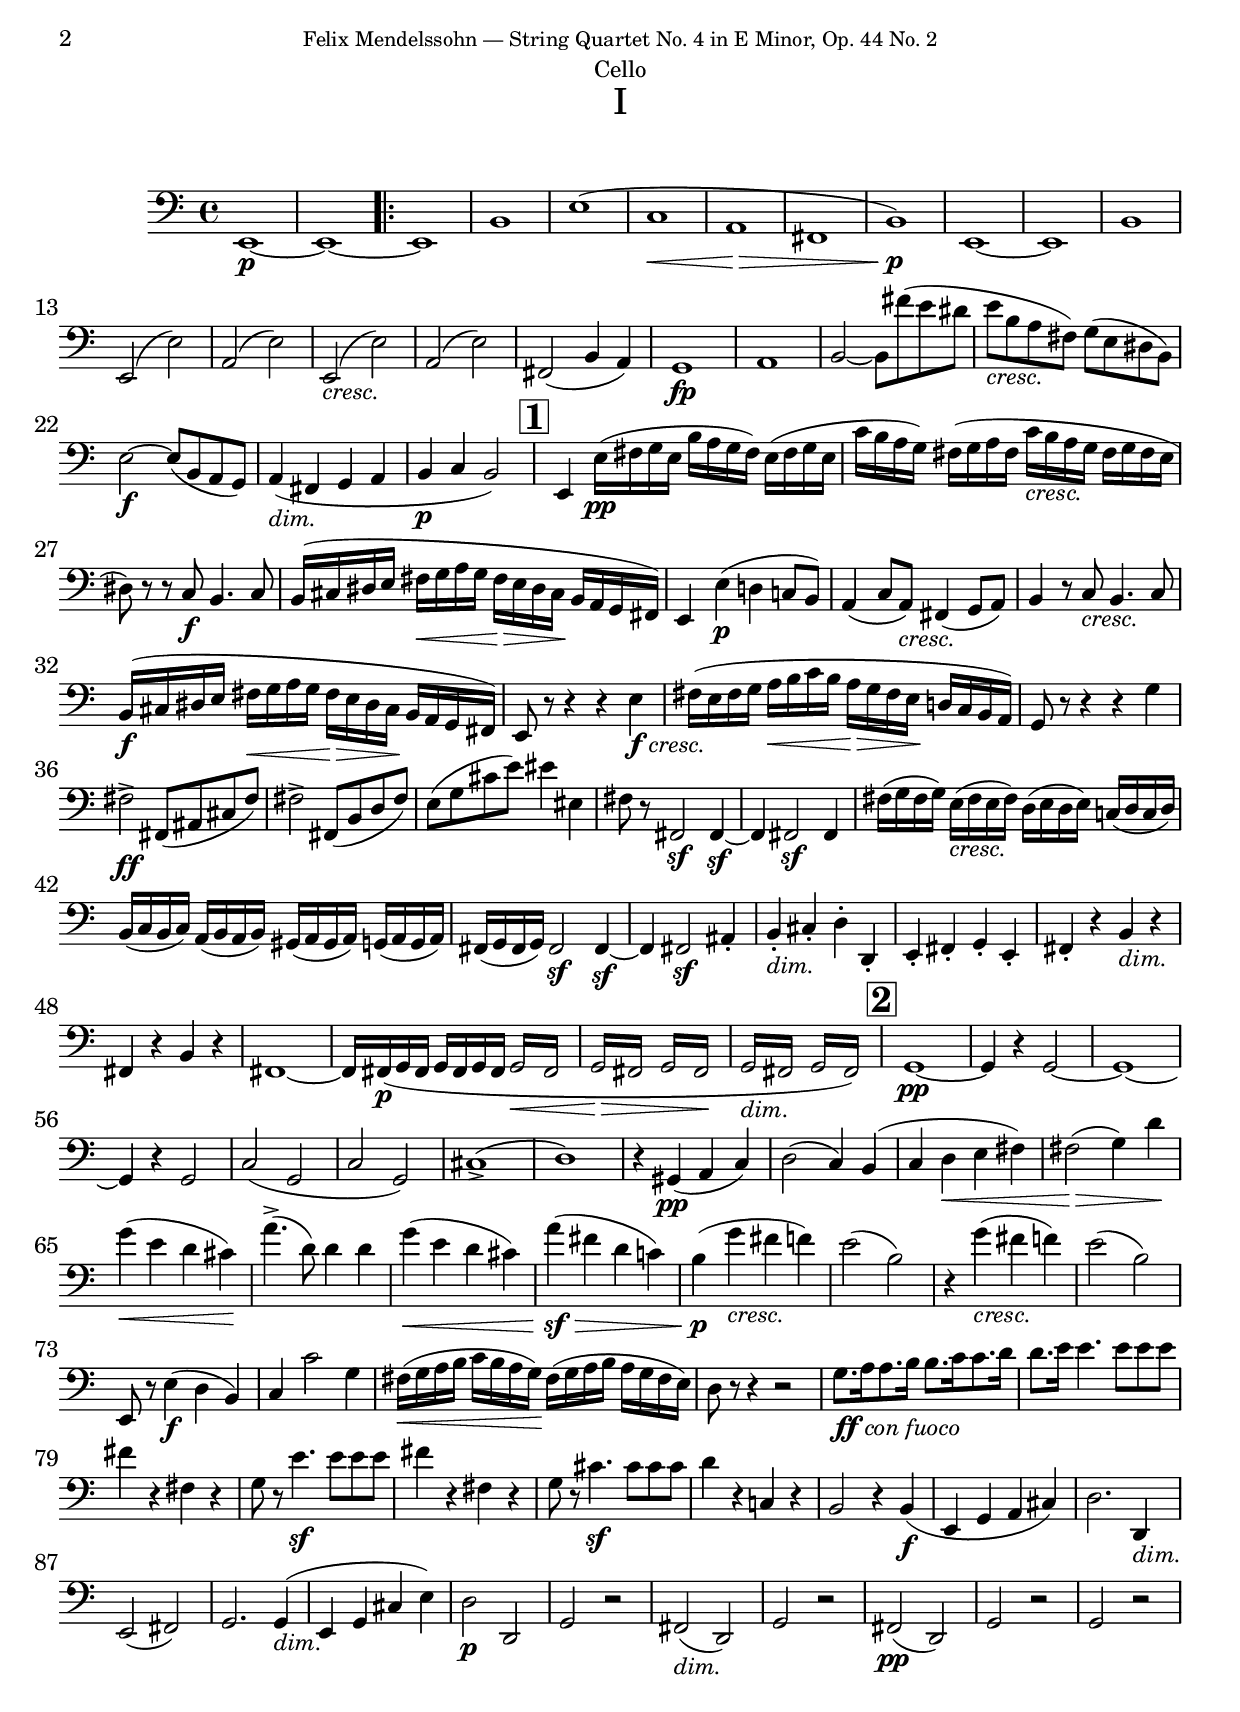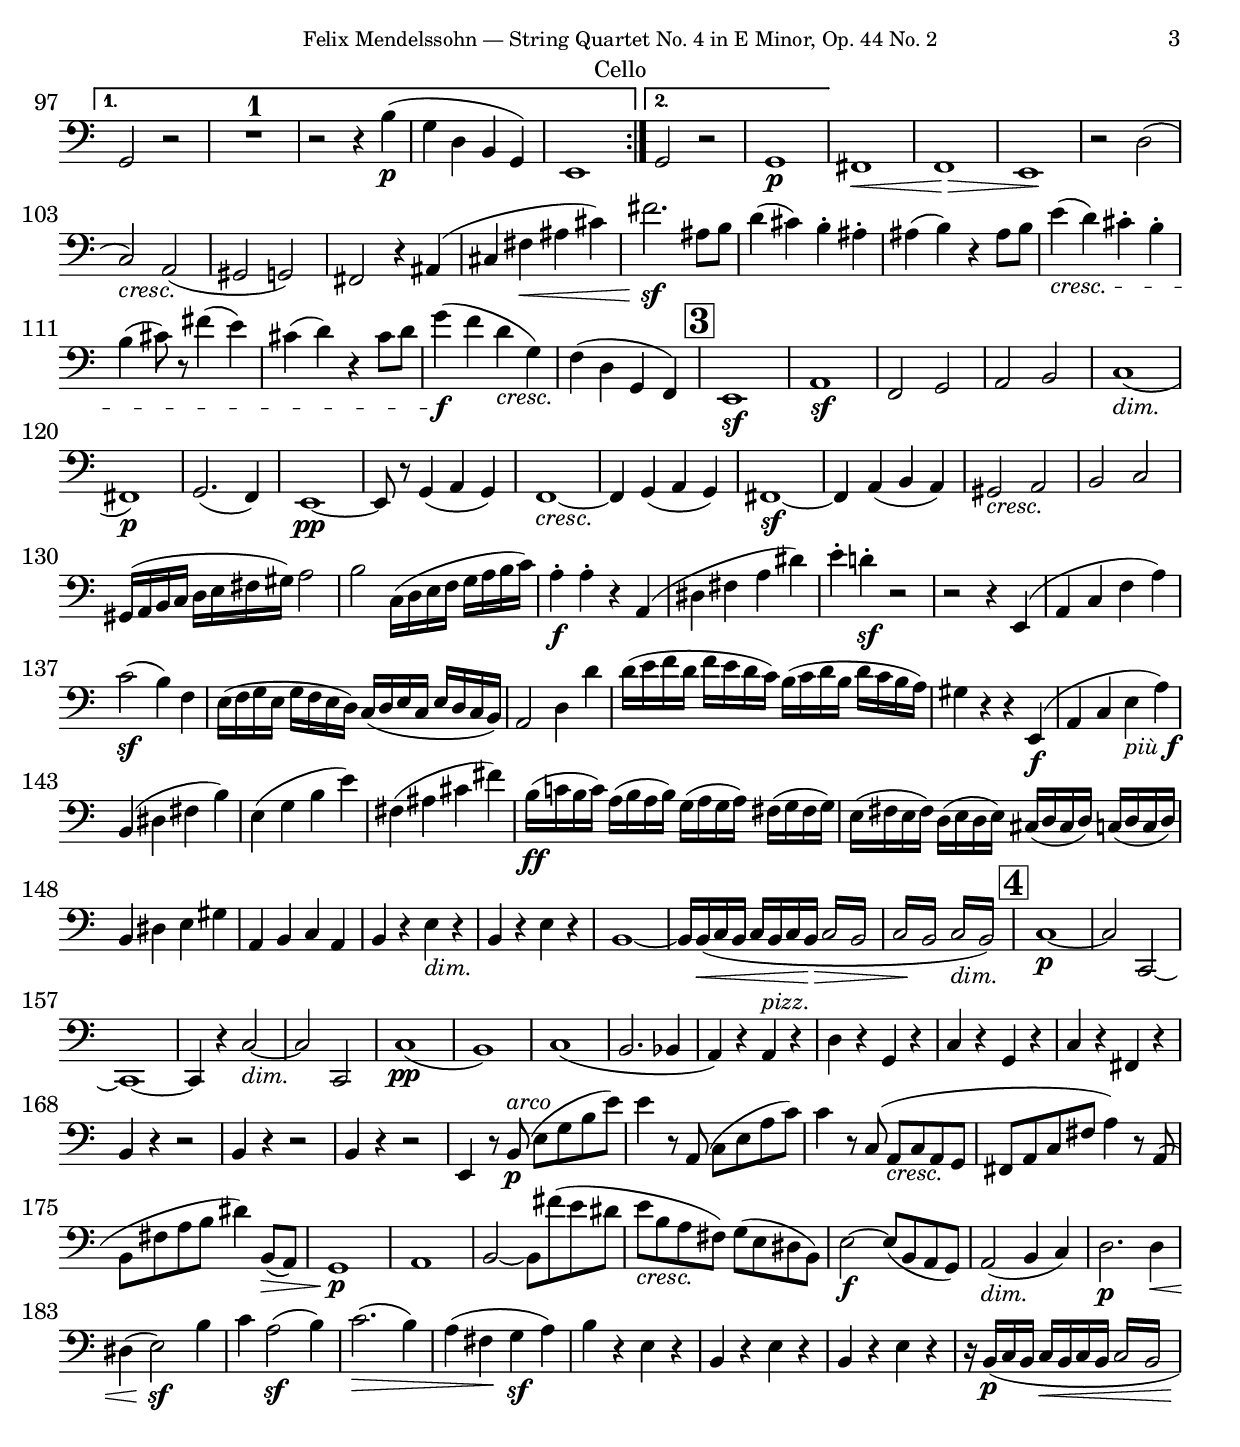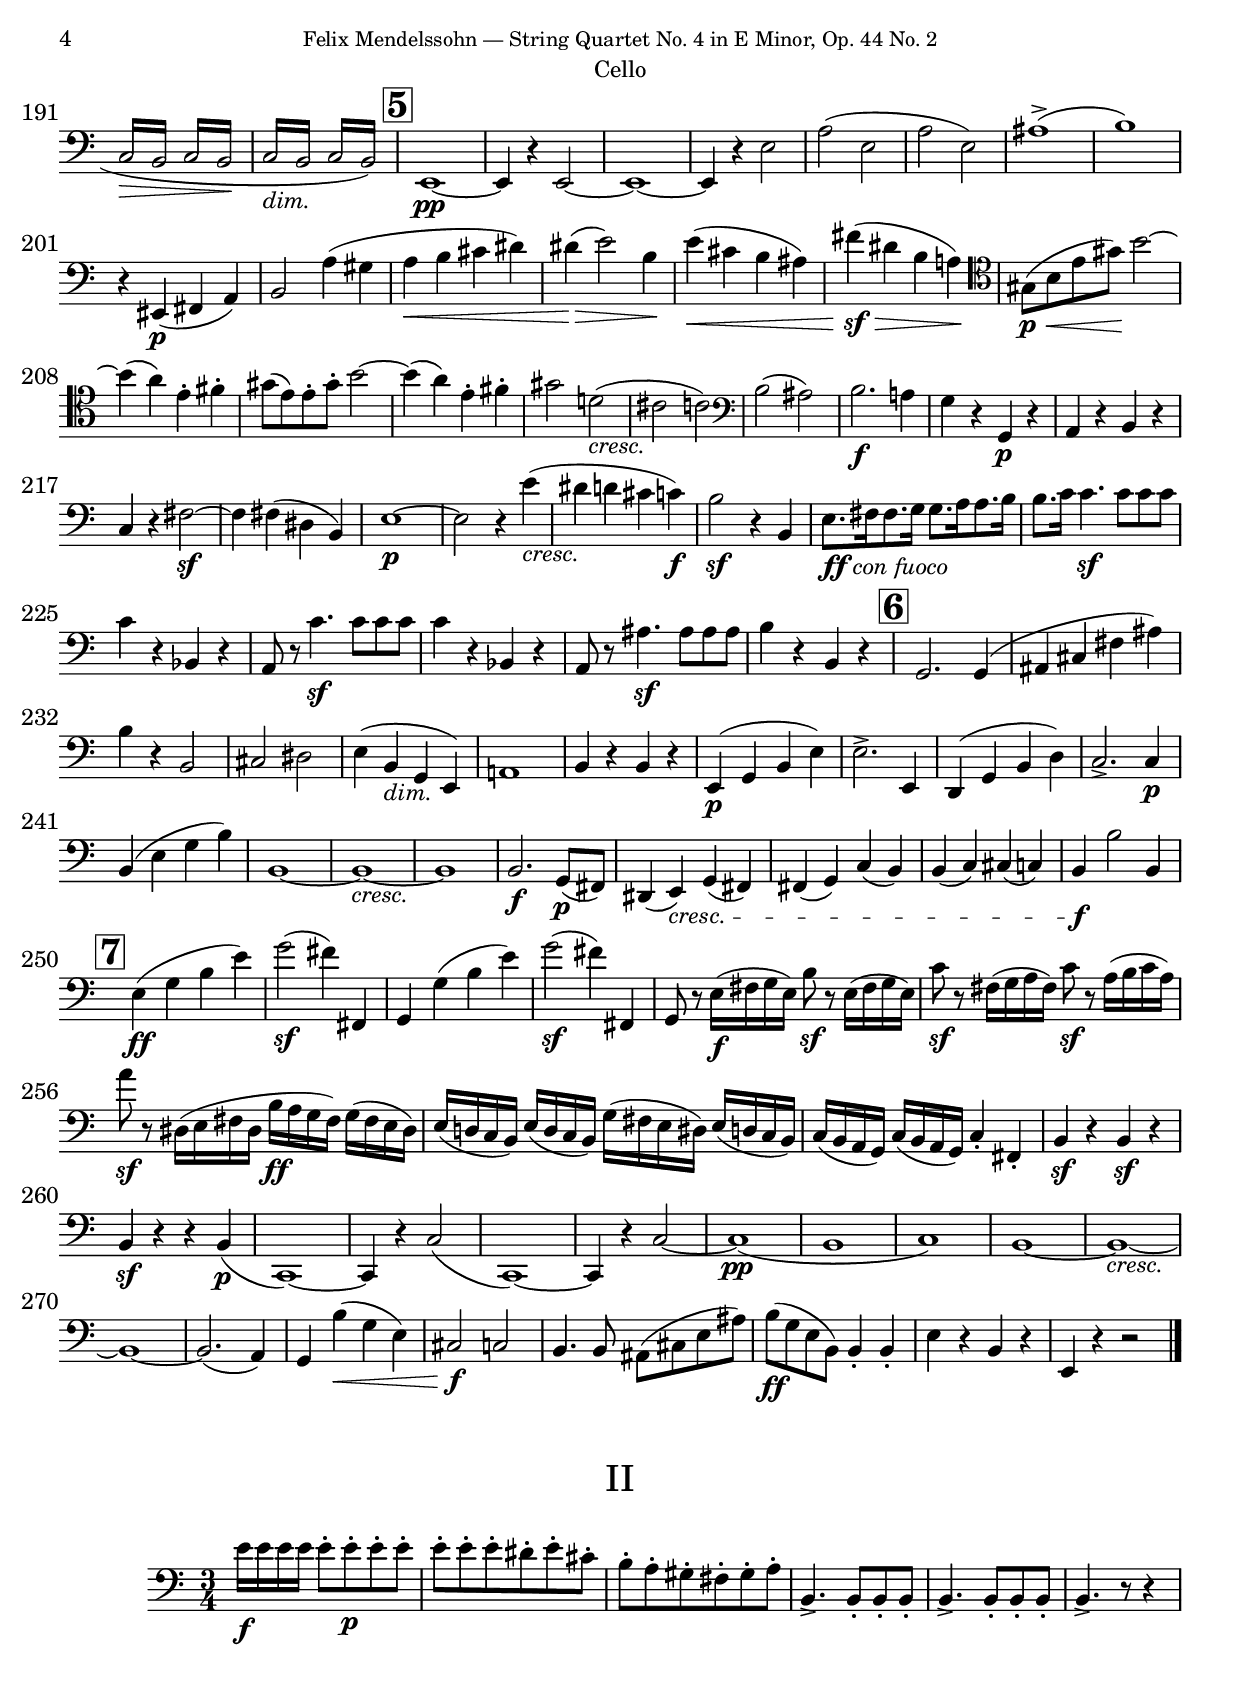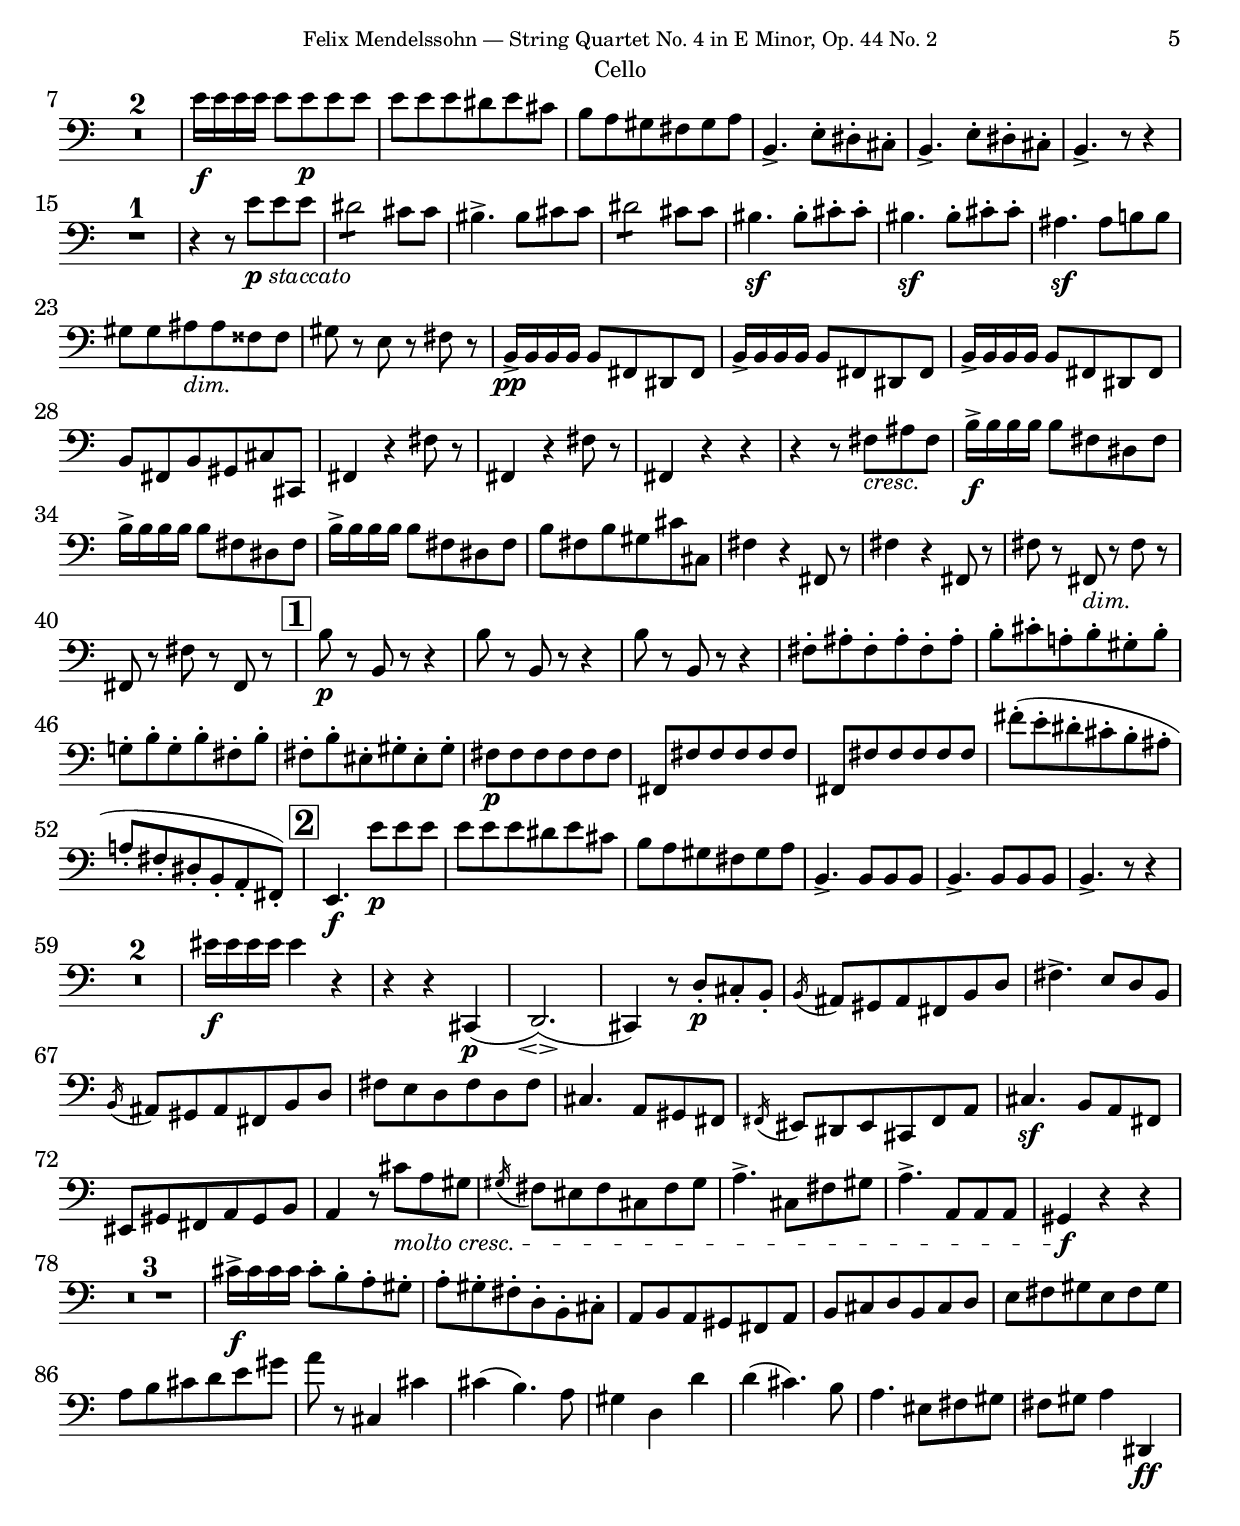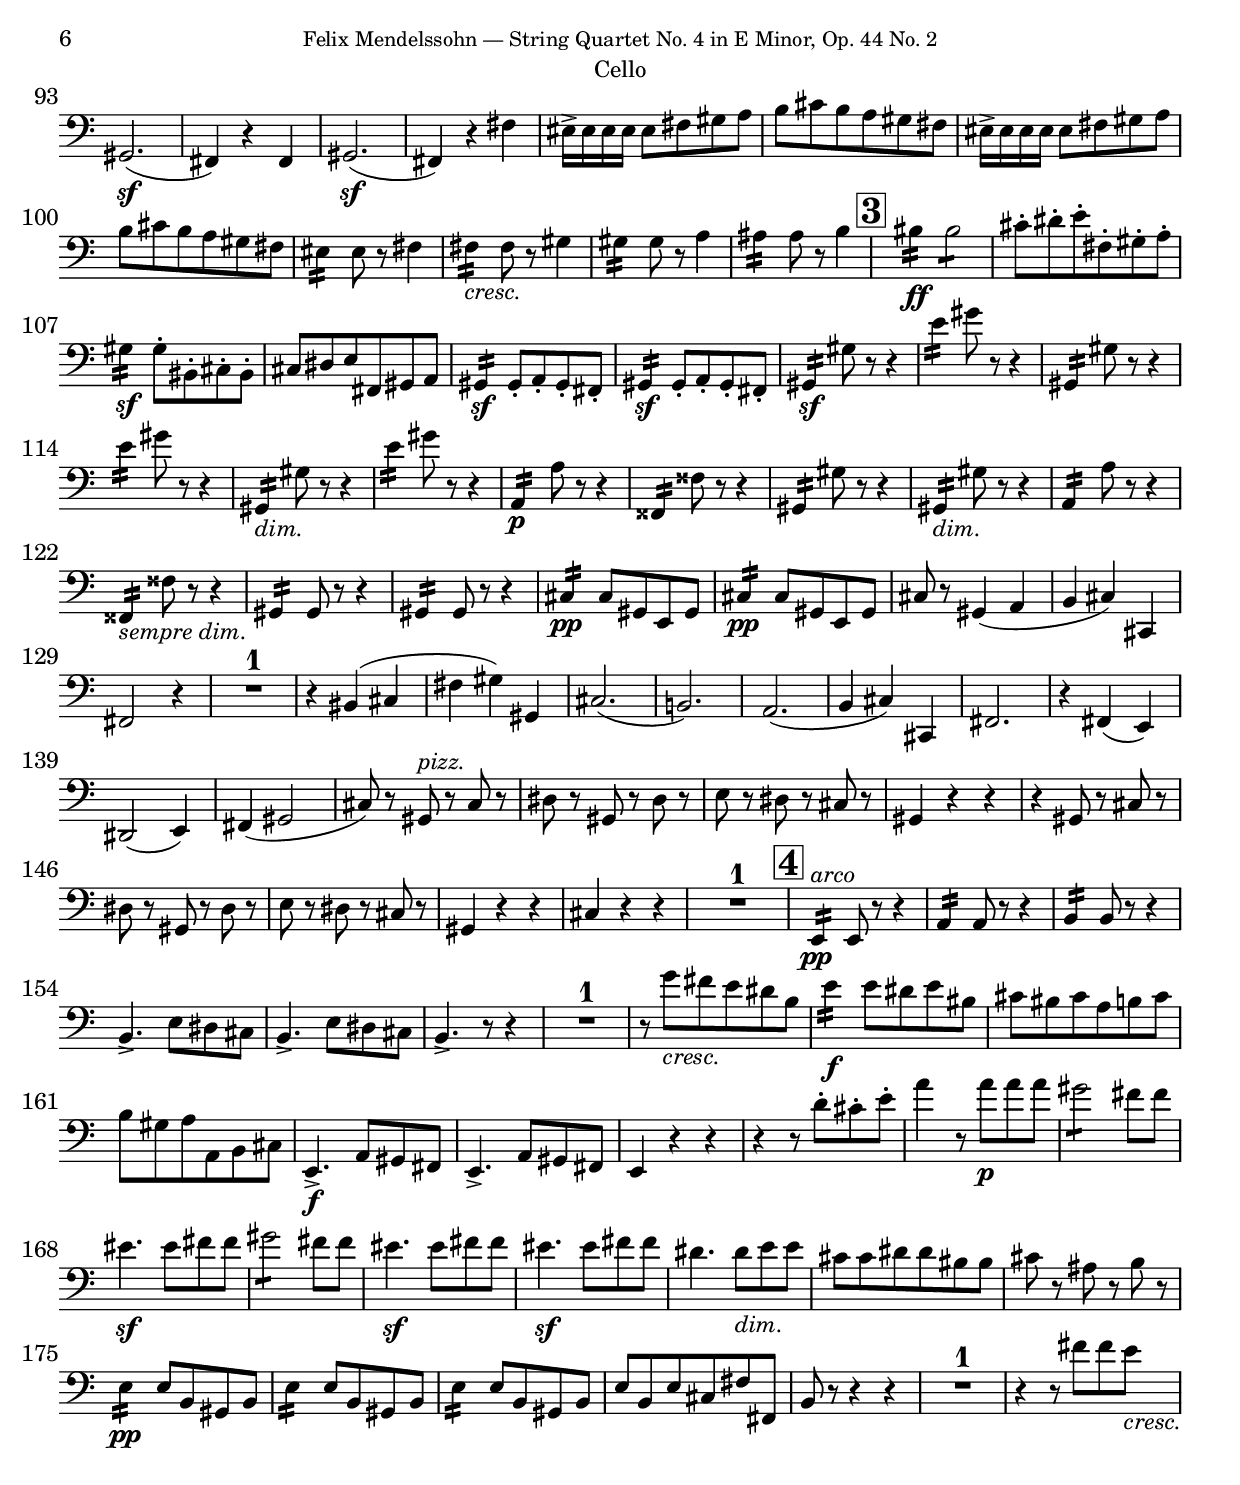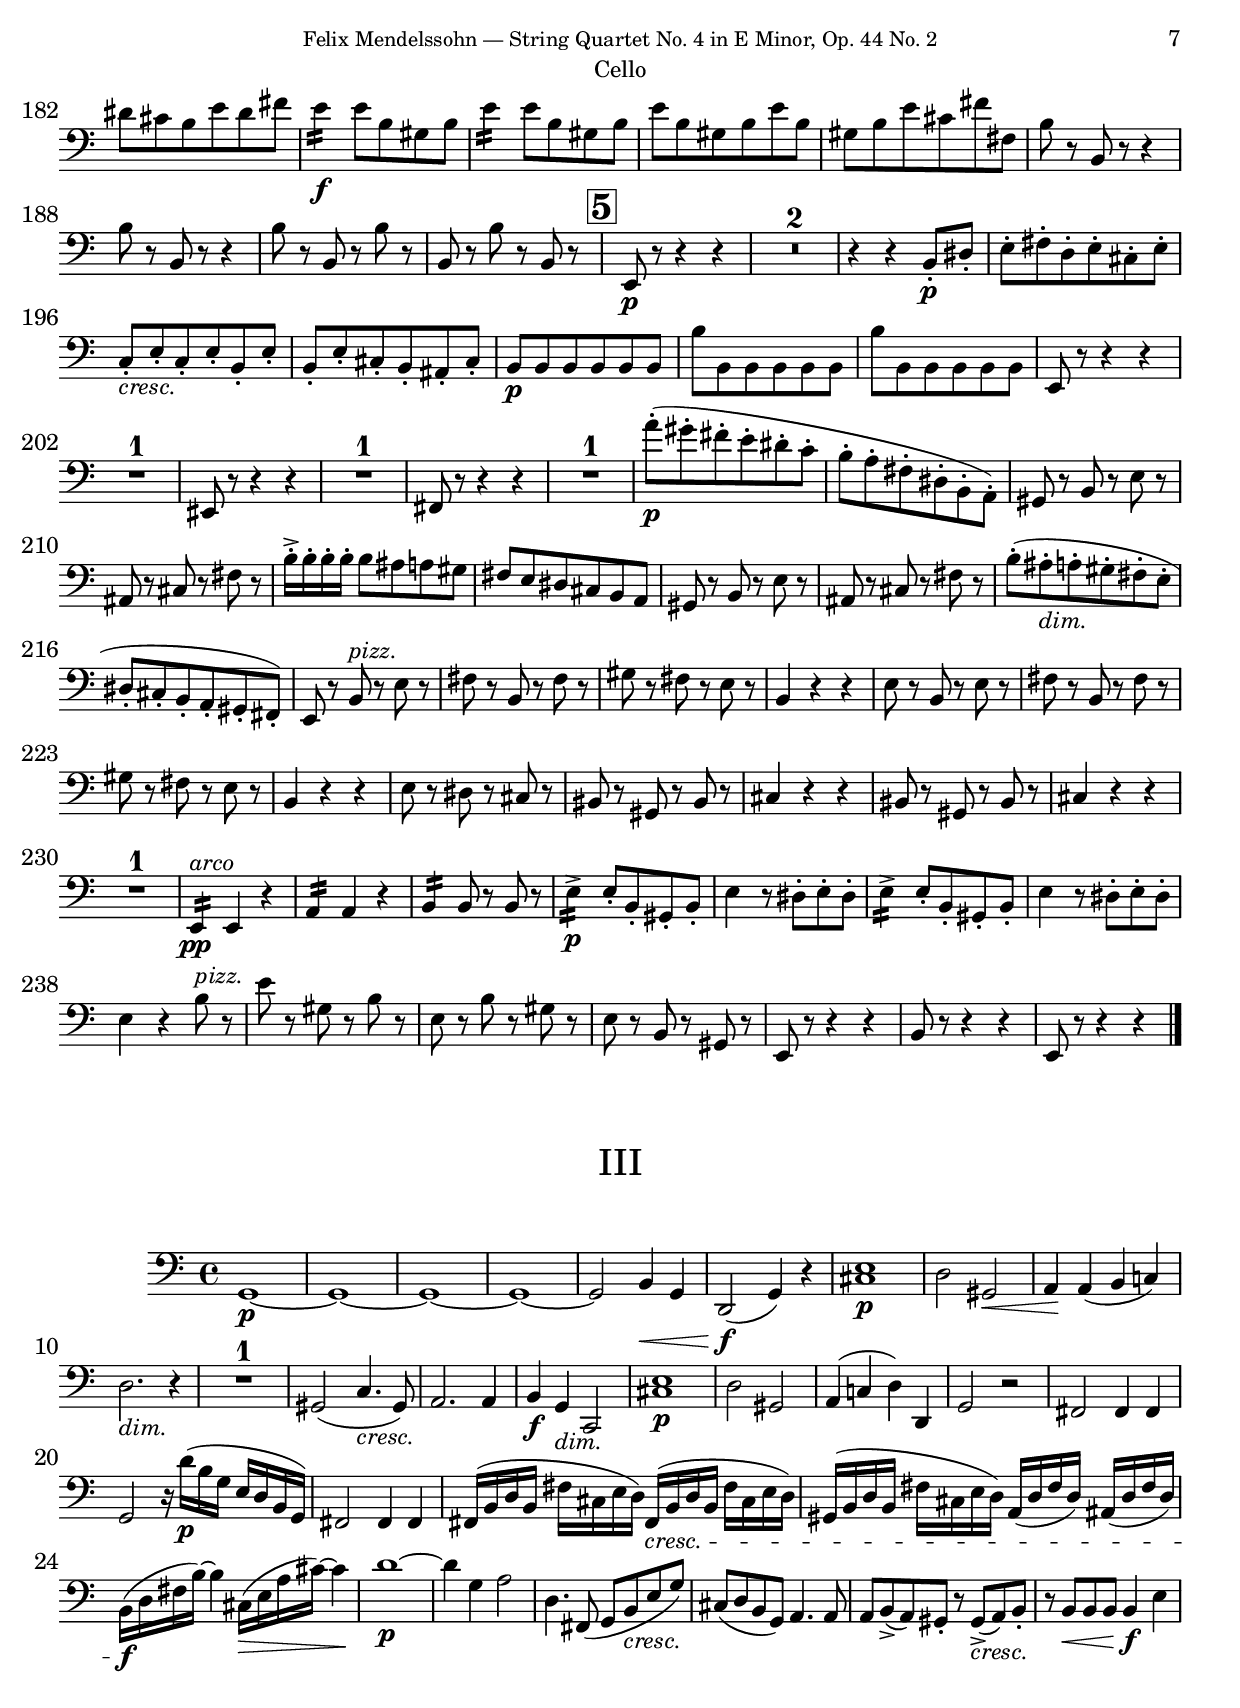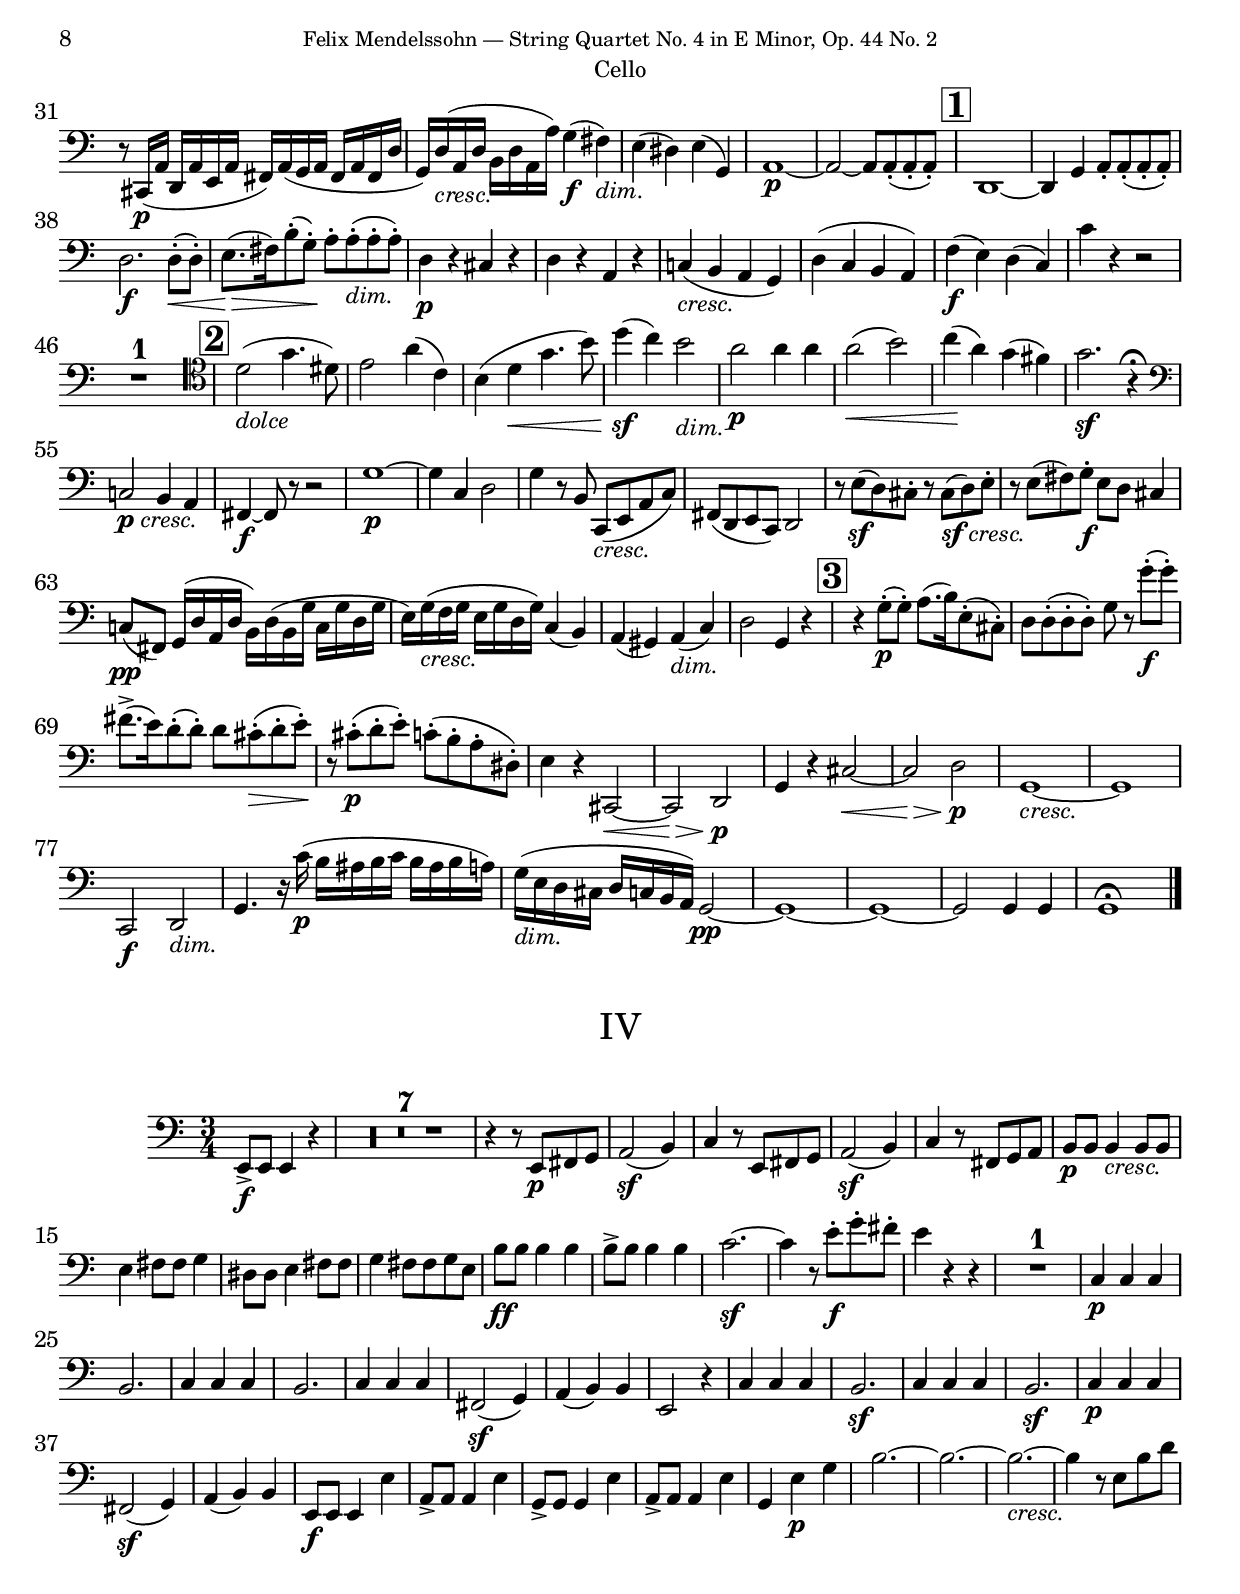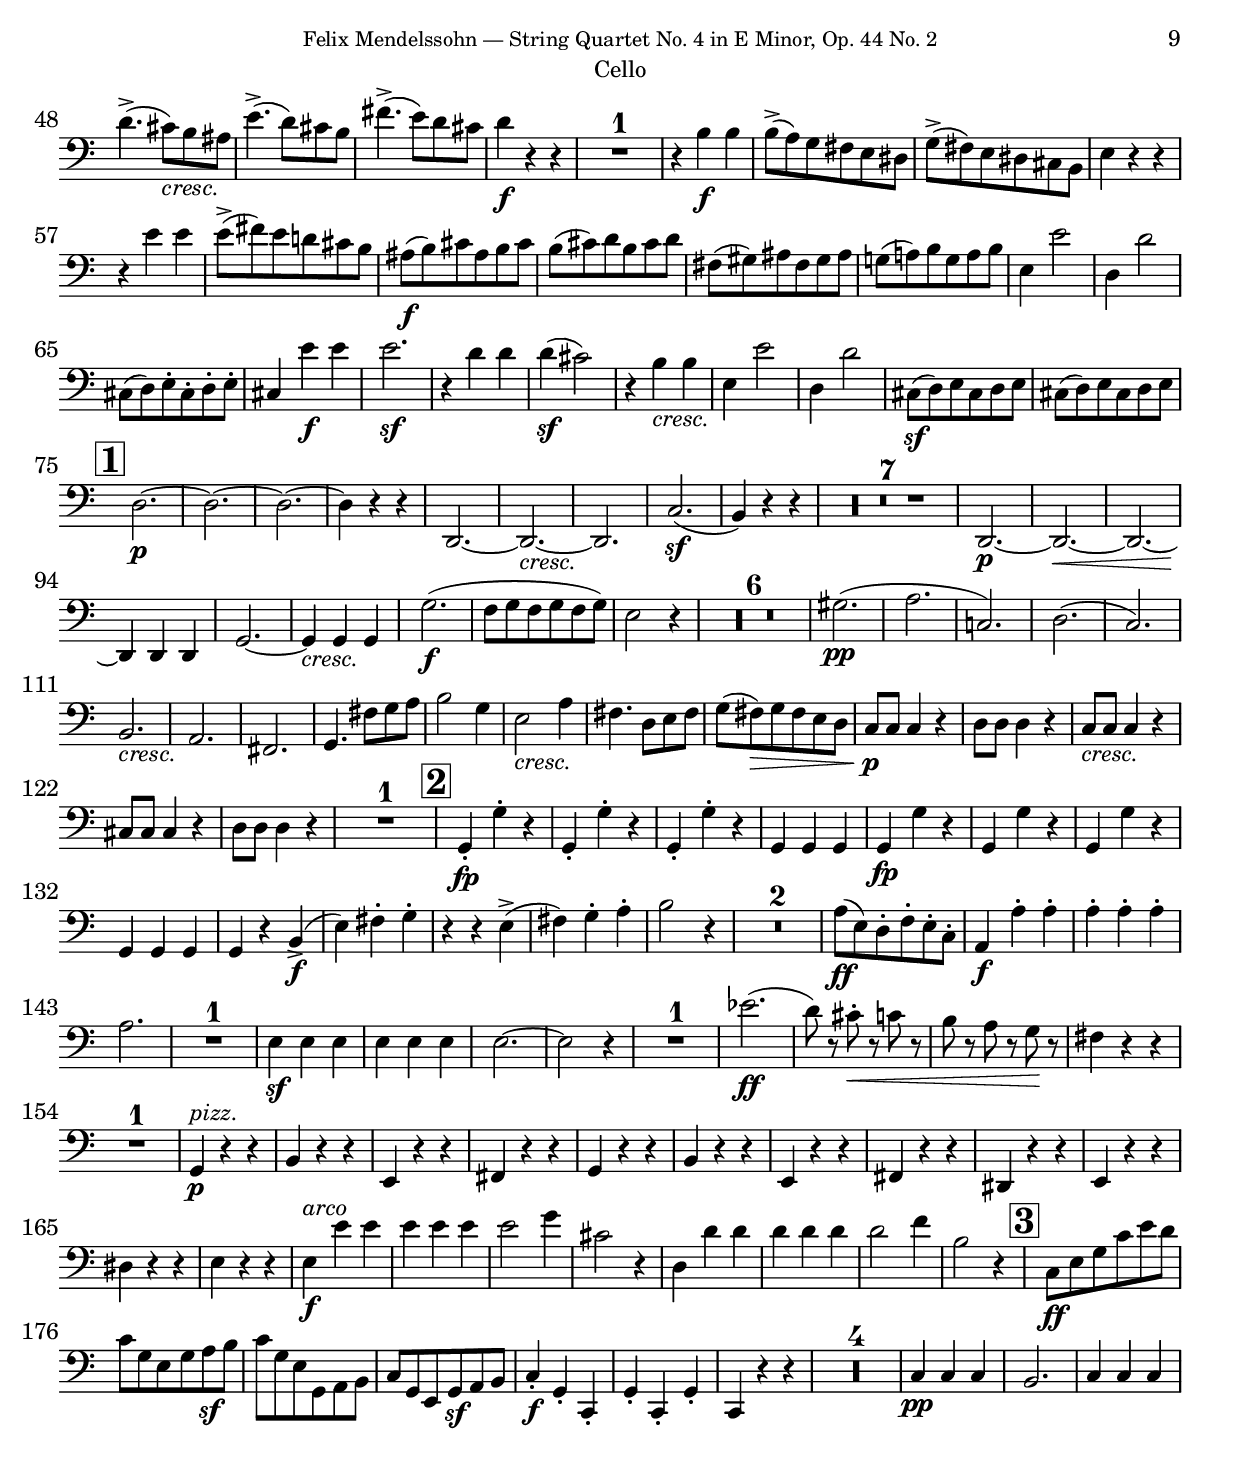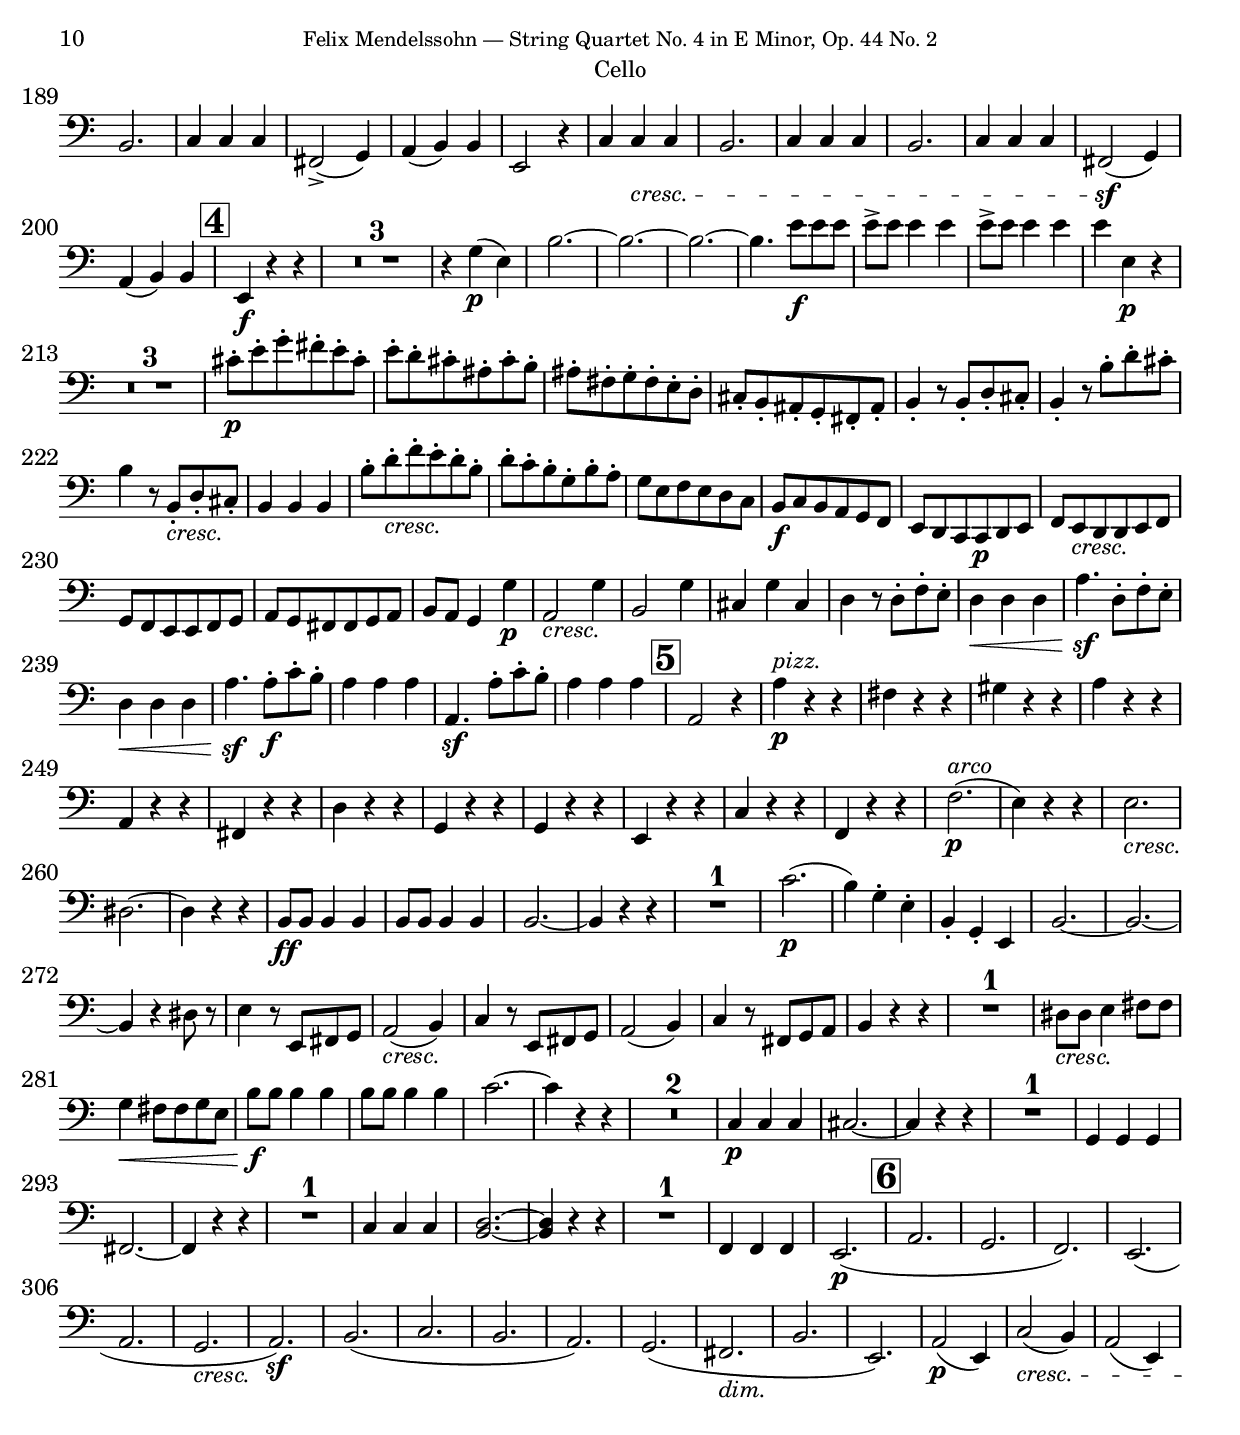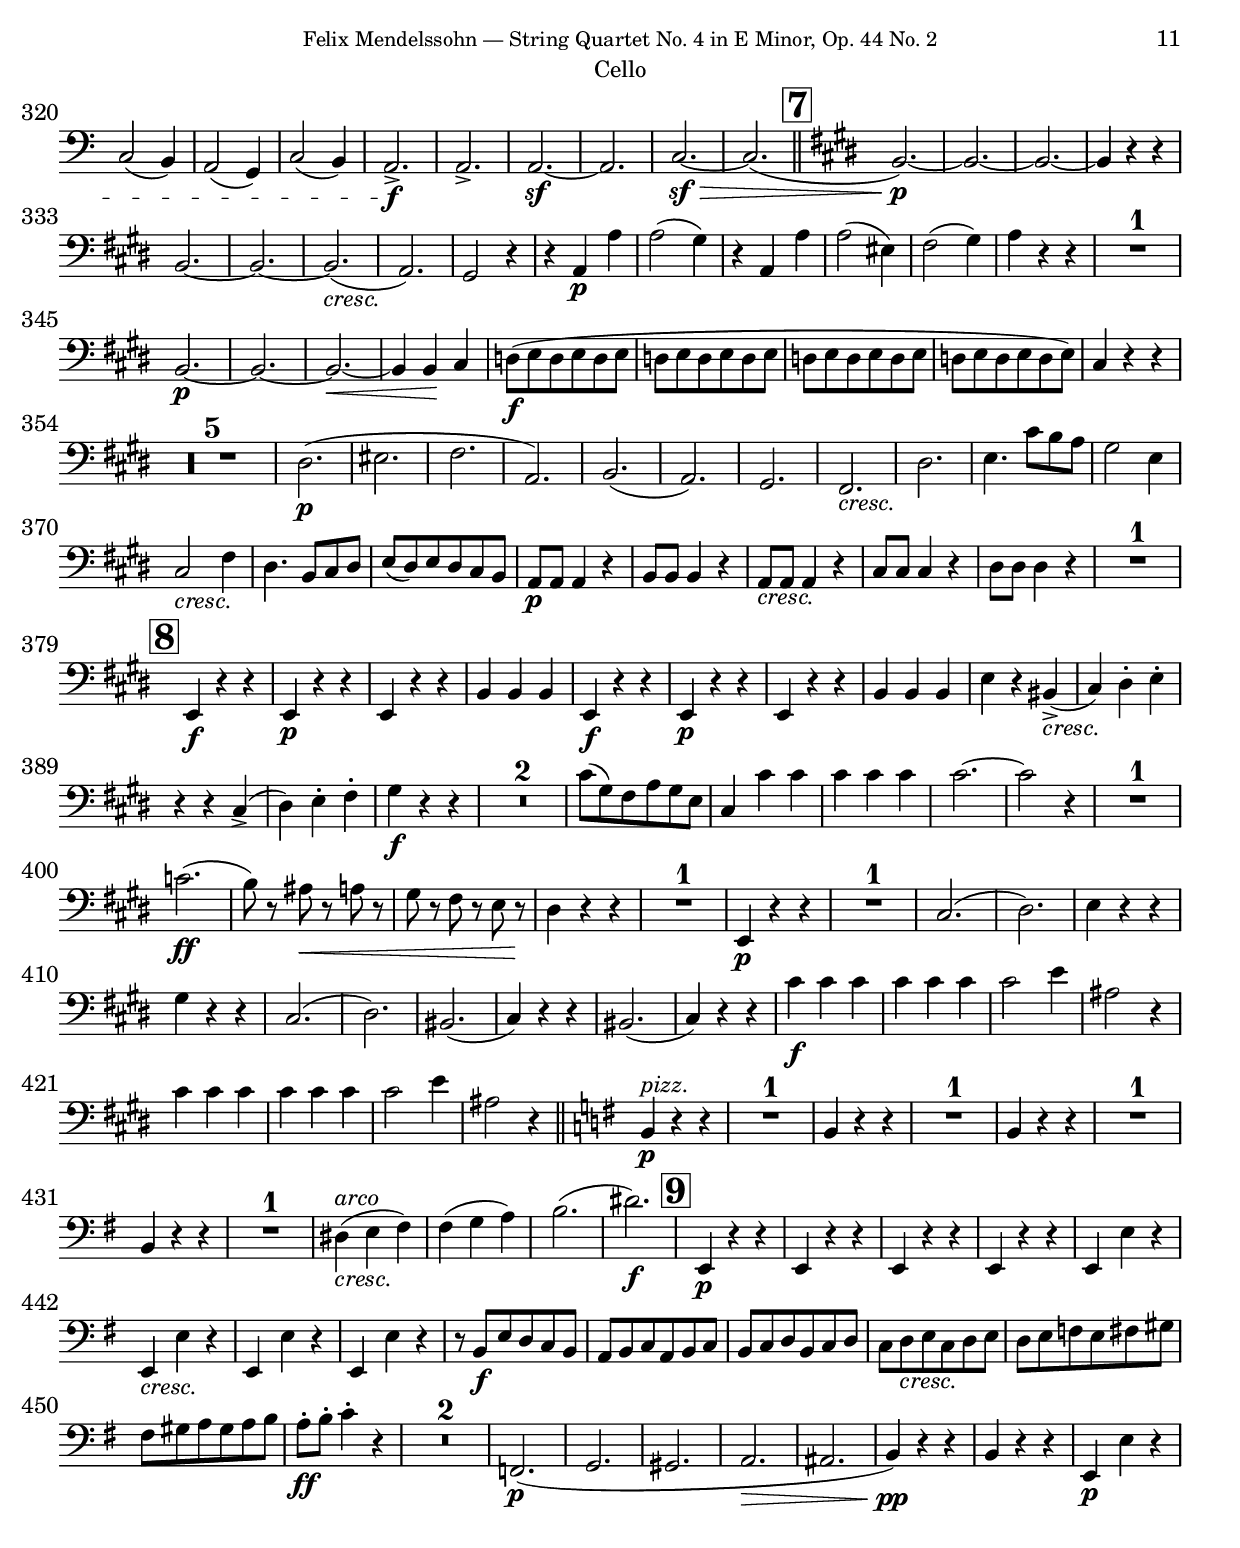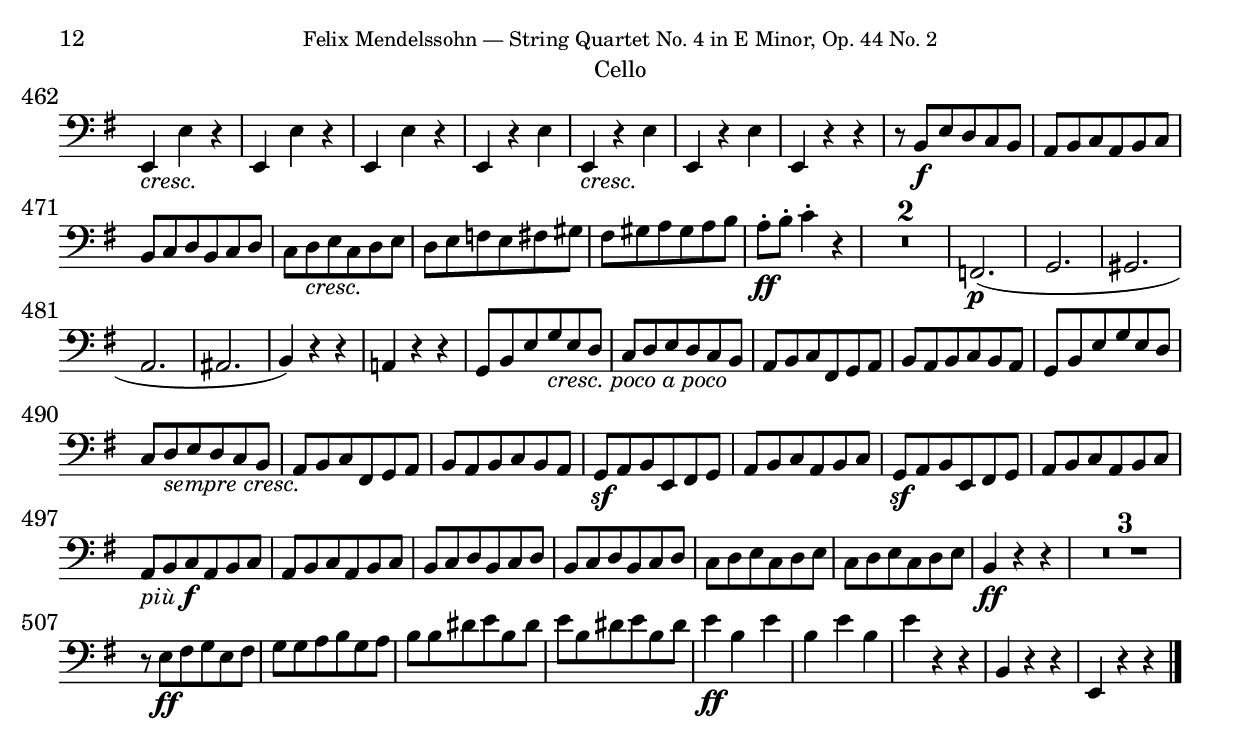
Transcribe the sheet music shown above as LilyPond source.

%###############################################################################
%#                                 H E A D E R                                 #
%###############################################################################
%
%  Composer           : Felix Mendelssohn (1809 - 1847)
%  work               : String Quartet No. 4 in E Minor, Op. 44 No.2
%  Source             : Leipzig : Breitkopf & Härtel, 1875. Plate M.B. 25.
%  Type of score      : Score part for Cello
%  Typesetter         : Sébastien MANEN
%  date of initiation : Saturday 22 October 2022, 10:46
%
%###############################################################################
%#                          I N C L U D E   F I L E S                          #
%###############################################################################
\version "2.22.1"
\include "./00-Common/QuartetOp44n2_Header.ily"
%  work        : String Quartet No. 4 in E Minor, Op. 44 No.2
%  typesetter  : Sébastien MANEN
%  date        : Saturday 22 October 2022, 10:46
%###############################################################################
%#                          P A P E R   S E C T I O N                          #
%###############################################################################
\paper {
	ragged-last-bottom = ##t
	ragged-bottom = ##t
%	indent = 0
%	left-margin = 10 \mm
%	annotate-spacing = ##t
%	top-margin = #2
%	first-page-number = 0
%	max-systems-per-page = #1
	markup-system-spacing.basic-distance = #12
	%score-markup-spacing.basic-distance = #18
	system-system-spacing.basic-distance = #10
	bookTitleMarkup = \markup {
		\column {
			\vspace #15
			\fill-line {
				\fromproperty #'header:composer
			}
			\vspace #10
			\fill-line {
				\fromproperty #'header:title
			}
			\vspace #10
			\fill-line {
				\fromproperty #'header:subtitle
			}
		}
	}
	oddHeaderMarkup = \markup {
		\on-the-fly \not-first-page \fill-line {
			\null
			\center-column {
				\smaller \fromproperty #'header:subsubtitle
				\fromproperty #'header:instrument
				%\vspace #1
			}
			\fromproperty #'page:page-number-string
		}
	}
	evenHeaderMarkup = \markup {
		\on-the-fly \not-first-page \fill-line {
			\fromproperty #'page:page-number-string
			\center-column {
				\smaller \fromproperty #'header:subsubtitle
				\fromproperty #'header:instrument
				%\vspace #1
			}
			\null
		}
	}
	oddFooterMarkup = \markup {
		\column {
			\fill-line {
				\on-the-fly #(on-page 1) \fromproperty #'header:copyright
			}
		}
	}
}

%  work        : String Quartet No. 4 in E Minor, Op. 44 No.2
%  typesetter  : Sébastien MANEN
%  date        : Saturday 22 October 2022, 10:46
%###############################################################################
%#                           T I M E   S E C T I O N                           #
%###############################################################################
timeMvtI = {
	\time 4/4
}
timeMvtII = {
	\time 3/4
}
timeMvtIII = {
	\time 4/4
}
timeMvtIV = {
	\time 3/4
}

%  work        : String Quartet No. 4 in E Minor, Op. 44 No.2
%  typesetter  : Sébastien MANEN
%  date        : Saturday 22 October 2022, 10:46
%###############################################################################
%#                         L A Y O U T   S E C T I O N                         #
%###############################################################################
#(set-global-staff-size 20)
%#(ly:set-option 'debug-skylines #t)
\layout {
	#(layout-set-staff-size 20)
	\set Score.alternativeNumberingStyle = #'numbers
%	\set Score.doubleRepeatType = #":|.|:"
	\set Score.markFormatter = #format-mark-box-numbers
	\context {
		\Voice
		\override TupletBracket #'bracket-visibility = ##f
		\override Hairpin.to-barline = ##f
		\override TrillSpanner.bound-details.right.padding = #1
		\override Fingering.avoid-slur = #'around
		\override Arpeggio.padding = #0.25
		\override Script.staff-padding = #'()
		\override Hairpin.height = #0.55
		\override Beam.breakable = ##t
	}
	\context {
		\Staff
		\consists #Measure_counter_engraver
		\override TupletBracket.staff-padding = ##f
		\override Fingering.staff-padding = #'()
		%\override Script.staff-padding = ##f
		\override MultiMeasureRest.space-increment = 1
	}
	\context {
		\Score
		\override RehearsalMark #'font-size = #4
		\override RehearsalMark.extra-spacing-width = #'(-0.3 . 0.3) %0.7
		\override RehearsalMark.outside-staff-priority = ##f
		\override RehearsalMark.extra-spacing-height = #'(-inf.0 . +inf.0)
		\override DynamicTextSpanner.font-size = #0
		\override BarNumber #'font-size = #0.1
		\override MeasureCounter.outside-staff-priority = #390
		\override FootnoteItem #'annotation-line = ##f
	}
}
layoutPart = \layout {
	\compressMMRests
	\compressEmptyMeasures
	\set Voice.restNumberThreshold = #0
}

%  work        : String Quartet No. 4 in E Minor, Op. 44 No.2
%  typesetter  : Sébastien MANEN
%  date        : Saturday 22 October 2022, 10:46
%###############################################################################
%#                      S H O R T C U T S   S E C T I O N                      #
%###############################################################################
arco=^\markup {\italic arco}
crescmarkup=^\markup {\italic cresc.}
dimmarkup=^\markup {\italic dim.}
dol=^\markup {\italic dol.}
fcresc = \markup {\dynamic f \italic {cresc.}}
ffconfuoco = \markup {\dynamic ff \italic {con fuoco}}
pcresc = \markup { \dynamic p \italic cresc.}
pizz=^\markup {\italic pizz.}
piuf=^\markup {\italic {più} \dynamic f}
ptranquillo = \markup { \dynamic p \italic tranquillo.}
semprecresc=^\markup {\italic {sempre cresc.}}
semprep = \markup { \italic sempre \dynamic p }
dolce=^\markup {\italic {dolce}}
pstacc = \markup { \dynamic p \italic stacc.}
pstaccato = \markup { \dynamic p \italic staccato}
sempre=^\markup {\italic sempre}
sempredim=^\markup {\italic {sempre dim.}}
stacc=^\markup {\italic stacc.}
pespress = \markup { \dynamic p \italic espress.}
espress=^\markup {\italic {espress}}
sfcresc= \markup {\dynamic sf \italic {cresc.}}
fpanimato= \markup {\dynamic fp \italic {animato}}
pleggiero = \markup { \dynamic p \italic leggiero}
sfmarkup = \markup {\dynamic sf}
confuoco=^\markup {\italic {con fuoco}}
animato=^\markup {\italic animato}
crescpocoapoco=^\markup {\italic {cresc. poco a poco}}



moltocresc = #(make-music 'CrescendoEvent
             'span-direction START
             'span-type 'text
             'span-text "molto cresc.")


%\include "./00-Common/QuartetOp44n2_Format_Part04_Cello.ly"
%  work        : String Quartet No. 4 in E Minor, Op. 44 No.2
%  typesetter  : Sébastien MANEN
%  date        : Saturday 22 October 2022, 10:46
%###############################################################################
%#                       T E M P I  C O N D U C T O R S                        #
%###############################################################################
tempiMvtI = {
	\tempo "Allegro assai appasionato"
}
tempiMvtII = {
	\tempo "Scherzo"
}
tempiMvtIII = {
	\tempo "Andante"
}
tempiMvtIV = {
	\tempo "Presto agitato"
}
%###############################################################################
%#                            T E M P I   P A R T S                            #
%###############################################################################
tempiPartMvtI = {

}
tempiPartMvtII = {

}
tempiPartMvtIII = {

}
tempiPartMvtIV = {

}

%  work        : String Quartet No. 4 in E Minor, Op. 44 No.2
%  typesetter  : Sébastien MANEN
%  date        : Saturday 22 October 2022, 10:46
%###############################################################################
%#                          M U S I C   S E C T I O N                          #
%###############################################################################
musicCelloMvtI = \relative c {
	\clef bass
	\override TupletBracket #'bracket-visibility = ##f
% mesures 1 à 5
	e,1\p~
	e~
	\repeat volta 2 {
		e
		b'
		e(
% mesures 6 à 10
		c\<
		a\>
		fis
		b)\p
		e,~
% mesures 11 à 15
		e
		b'
		e,2( e')
		a,( e')
		e,(_\crescmarkup e')
% mesures 16 à 20
		a,( e')
		fis,( b4 a)
		g1\fp
		a
		b2~ b8 fis''( e dis
% mesures 21 à 25
		e_\crescmarkup b a fis) g( e dis b)
		e2\f~ e8( b a g)
		a4(_\dimmarkup fis g a
		b\p c b2) \mark \default
		e,4 e'16\pp( fis g e b' a g fis) e( fis g e
% mesures 26 à 30
		c' b a g) fis( g a fis c'_\crescmarkup b a g fis g fis e
		dis8) r r c\f b4. c8
		b16( cis dis e fis\< g a g fis\> e dis cis\! b a g fis)
		e4 e'\p( d! c!8 b)
		a4( c8 a)_\crescmarkup fis4( g8 a)
% mesures 31 à 35
		b4 r8 c_\crescmarkup b4. c8
		b16\f( cis dis e fis\< g a g fis\> e dis cis\! b a g fis)
		e8 r r4 r e'_\fcresc
		fis16( e fis g a\< b c b a\> g fis e\! d! c b a)
		g8 r r4 r g'
% mesures 36 à 40
		fis2->\ff fis,8( ais cis fis)
		fis2-> fis,8( b d fis)
		e( g cis e) eis4 eis,
		fis8 r fis,2\sf fis4\sf~
		fis fis2\sf fis4
% mesures 41 à 45
		fis'16( g fis g) e(_\crescmarkup fis e fis) d( e d e) c!( d c d)
		b( c b c) a( b a b) gis( a gis a) g( a g a)
		fis( g fis g) fis2\sf fis4\sf~
		fis fis2\sf ais4-.
		b_\dimmarkup-. cis-. d-. d,-. 
% mesures 46 à 50
		e-. fis-. g-. e-. 
		fis-. r b_\dimmarkup r
		fis r b r
		fis1~
		fis16 fis(\p g fis g fis g fis \repeat tremolo 4 {g16\< fis}
% mesures 51 à 55
		\repeat tremolo 4 {g16\> fis} \repeat tremolo 4 {g16 fis\!}
		\repeat tremolo 4 {g16_\dimmarkup fis} \repeat tremolo 4 {g16 fis)} \mark \default
		g1\pp~
		g4 r g2~
		g1~
% mesures 56 à 60
		g4 r g2
		c( g
		c g)
		cis1->(
		d)
% mesures 61 à 65
		r4 gis,\pp( a c)
		d2( c4) b(
		c d\< e fis)
		fis2(\> g4) d'\!
		g(\< e d cis)\!
% mesures 66 à 70
		a'4.->( d,8) d4 d
		g(\< e d cis)
		a'\sf\>( fis d c!)
		b(\p g'_\crescmarkup fis f)
		e2( b)
% mesures 71 à 75
		r4 g'(_\crescmarkup fis f)
		e2( b)
		e,,8 r e'4(\f d b)
		c c'2 g4
		fis!16(\< g a b c b a g)\! fis( g a b a g fis e)
% mesures 76 à 80
		d8 r r4 r2
		g8._\ffconfuoco[ a16 a8. b16] b8.[ c16 c8. d16]
		d8. e16 e4. e8 e e
		fis4 r fis, r
		g8 r e'4.\sf e8 e e
% mesures 81 à 85
		fis4 r fis, r
		g8 r cis4.\sf cis8 cis cis
		d4 r c,! r
		b2 r4 b4\f(
		e, g a cis)
% mesures 86 à 90
		d2. d,4_\dimmarkup
		e2( fis)
		g2. g4(_\dimmarkup
		e g cis e)
		d2\p d,
% mesures 91 à 95
		g r
		fis(_\dimmarkup d)
		g r 
		fis(\pp d)
		g r
% mesures 96 à 100
		g r
	}
	\alternative {
		{
			g r
			R1*1
			r2 r4 b'\p(
			g d b g)
% mesures 101 à 105
			e1~
		}{
			g2 r
			g1\p
		}
	}
	fis1\<
	f\>
% mesures 106 à 110
	e\!
	r2 d'(
	c)_\crescmarkup a(
	gis g)
	fis r4 ais(
% mesures 111 à 115
	cis fis\< ais cis) 
	fis2.\sf ais,8 b
	d4( cis) b-. ais-.
	ais( b) r ais8 b
	e4(\cresc d) cis-. b-.
% mesures 116 à 120
	b( cis8) r fis4( e)
	cis( d) r cis8 d
	g4(\f f d_\crescmarkup g,)
	f( d g, f) \mark \default
	e1\sf
% mesures 121 à 125
	a\sf
	f2 g
	a b
	c1(_\dimmarkup
	fis,!)\p
% mesures 126 à 130
	g2.( f4)
	e1~\pp
	e8 r g4( a g)
	f1_\crescmarkup~
	f4 g( a g)
% mesures 131 à 135
	fis!1\sf~
	fis4 a( b a)
	gis2_\crescmarkup a
	b c
	gis16( a b c d e fis gis) a2
% mesures 136 à 140
	b c,16( d e f g a b c)
	a4-.\f a-. r a,(
	dis fis a dis)
	e-. d!-.\sf r2
	r r4 e,,(
% mesures 141 à 145
	a c f a)
	c2\sf( b4) f
	e16( f g e g f e d) c( d e c e d c b)
	a2 d4 d'
	d16( e f d f e d c) b( c d b d c b a)
% mesures 146 à 150
	gis4 r r e,\f(
	a c e_\piuf a)
	b,( dis fis b)
	e,( g b e)
	fis,( ais cis fis)
% mesures 151 à 155
	b,16(\ff c! b c) a( b a b) g( a g a) fis( g fis g)
	e( fis e fis) d( e d e) cis( d cis d) c( d c d)
	b4 dis e gis
	a, b c a
	b r e_\dimmarkup r
% mesures 156 à 160
	b r e r
	b1~
	b16 b\<( c b c b c b\> \repeat tremolo 4 {c16 b} 
	\repeat tremolo 4 {c16\! b} \repeat tremolo 4 {c16_\dimmarkup b)} \mark \default
	c1\p~
% mesures 161 à 165
	c2 c,~
	c1~
	c4 r c'2_\dimmarkup~
	c c,
	c'1\pp(
% mesures 166 à 170
	b)
	c(
	b2. bes4
	a) r a^\pizz r
	d r g, r
% mesures 171 à 175
	c r g r
	c r fis,! r
	b r r2
	b4 r r2
	b4 r r2
% mesures 176 à 180
	e,4 r8 b'8\p^\arco( e g b e)
	e4 r8 a,,( c e a c)
	c4 r8 c,( a_\crescmarkup c a g
	fis a c fis a4) r8 a,(
	b fis' a b dis4) b,8(\> a)
% mesures 181 à 185
	g1\p
	a
	b2~ b8 fis''( e dis
	e_\crescmarkup b a fis) g( e dis b)
	e2~\f e8( b a g)
% mesures 186 à 190
	a2(_\dimmarkup b4 c)
	d2.\p d4\<
	dis( e2\sf) b'4
	c a2(\sf b4)
	c2.(\> b4)
% mesures 191 à 195
	a( fis\! g\sf a)
	b r e, r
	b r e r
	b r e r
	r16 b(\p c b c\< b c b \repeat tremolo 4 {c16 b} 
% mesures 196 à 200
	\repeat tremolo 4 {c16\> b} \repeat tremolo 4 {c16 b\!} 
	\repeat tremolo 4 {c16_\dimmarkup b} \repeat tremolo 4 {c16 b)} \mark \default
	e,1\pp~
	e4 r e2~
	e1~
% mesures 201 à 205
	e4 r e'2
	a2( e
	a e)
	ais1->(
	b)
% mesures 206 à 210
	r4 eis,,\p( fis a)
	b2 a'4( gis
	a\< b cis dis)
	dis\>( e2) b4\!
	e(\< cis b ais)
% mesures 211 à 215
	fis'(\sf\> dis b a!)\! \clef tenor
	gis8\p\<( b e gis)\! b2~
	b4( a) e-. fis-.
	gis8( e) e-. gis-. b2~
	b4( a) e-. fis-.
% mesures 216 à 220
	gis2 d!(_\crescmarkup
	cis c) \clef bass
	b( ais)
	b2.\f a!4
	g r g,\p r
% mesures 221 à 225
	a r b r
	c r fis2\sf~
	fis4 fis( dis b)
	e1\p~
	e2 r4 e'_\crescmarkup(
% mesures 226 à 230
	dis d cis c\f)
	b2\sf r4 b,
	e8._\ffconfuoco[ fis16 fis8. g16] g8.[ a16 a8. b16]
	b8. c16 c4.\sf c8 c c
	c4 r bes, r
% mesures 231 à 235
	a8 r c'4.\sf c8 c c
	c4 r bes, r
	a8 r ais'4.\sf ais8 ais ais
	b4 r b, r \mark \default
	g2. g4(
% mesures 236 à 240
	ais cis fis ais)
	b r b,2
	cis dis
	e4( b_\dimmarkup g e)
	a!1
% mesures 241 à 245
	b4 r b r
	e,\p( g b e)
	e2.-> e,4
	d( g b d)
	c2.-> c4\p
% mesures 246 à 250
	b( e g b)
	b,1~
	b~_\crescmarkup
	b
	b2.\f g8\p( fis)
% mesures 251 à 255
	dis4( e\cresc) g( fis)
	fis( g) c( b)
	b( c) cis( c)
	b\f b'2 b,4 \mark \default
	e(\ff g b e)
% mesures 256 à 260
	g2\sf( fis4) fis,,
	g g'( b e)
	g2(\sf fis4) fis,,
	g8 r e'16(\f fis g e) b'8\sf r e,16( fis g e)
	c'8\sf r fis,16( g a fis) c'8\sf r a16( b c a)
% mesures 261 à 265
	a'8\sf r dis,,16( e fis dis b'\ff a g fis) g( fis e dis)
	e( d! c b) e( d c b) g'( fis e dis) e( d c b)
	c( b a g) c( b a g) c4-. fis,-.
	b\sf r b\sf r
	b\sf r r b\p(
% mesures 266 à 270
	c,1)~
	c4 r c'2(
	c,1)~
	c4 r c'2~
	c1(\pp
% mesures 271 à 275
	b
	c)
	b~
	b_\crescmarkup~
	b~
% mesures 276 à 280
	b2.( a4)
	g b'(\< g e)
	cis2\f c
	b4. b8 ais( cis e ais)
	b\ff( g e b) b4-. b-.
% mesures 281 à 282
	e r b r
	e, r r2 \bar "|."
}

%  work        : String Quartet No. 4 in E Minor, Op. 44 No.2
%  typesetter  : Sébastien MANEN
%  date        : Saturday 22 October 2022, 10:46
%###############################################################################
%#                          M U S I C   S E C T I O N                          #
%###############################################################################
musicCelloMvtII = \relative c {
	\clef bass
	\override TupletBracket #'bracket-visibility = ##f
% mesures 1 à 5
	e'16\f e e e e8-. e\p-. e-. e-. 
	e-. e-. e-. dis-. e-. cis-. 
	b-. a-. gis-. fis-. gis-. a-. 
	b,4.-> b8-. b-. b-. 
	b4.-> b8-. b-. b-. 
% mesures 6 à 10
	b4.-> r8 r4
	R2.*2
	
	e'16\f e e e e8 e\p e e
	e e e dis e cis
% mesures 11 à 15
	b a gis fis gis a
	b,4.-> e8-. dis-. cis-. 
	b4.-> e8-. dis-. cis-. 
	b4.-> r8 r4
	R2.*1	
% mesures 16 à 20
	r4 r8 e'_\pstaccato e e
	dis2:8 cis8 cis 
	bis4.-> bis8 cis cis
	dis2:8 cis8 cis
	bis4.\sf bis8-. cis-. cis-. 
% mesures 21 à 25
	bis4.\sf bis8-. cis-. cis-. 
	ais4.\sf ais8 b! b
	gis gis ais_\dimmarkup ais fisis fisis
	gis r e r fis r
	b,16\pp-> b b b b8 fis dis fis
% mesures 26 à 30
	b16-> b b b b8 fis dis fis
	b16-> b b b b8 fis dis fis
	b fis b gis cis cis,
	fis4 r fis'8 r
	fis,4 r fis'8 r
% mesures 31 à 35
	fis,4 r r
	r r8 fis'_\crescmarkup ais fis
	b16\f-> b b b b8 fis dis fis
	b16-> b b b b8 fis dis fis 
	b16-> b b b b8 fis dis fis 
% mesures 36 à 40
	b fis b gis cis cis,
	fis4 r fis,8 r
	fis'4 r fis,8 r
	fis' r fis,_\dimmarkup r fis' r
	fis, r fis' r fis, r \mark \default
% mesures 41 à 45
	b'\p r b, r r4
	b'8 r b, r r4
	b'8 r b, r r4
	fis'8-. ais-. fis-. ais-. fis-. ais-. 
	b-. cis-. a!-. b-. gis-. b-. 
% mesures 46 à 50
	g!-. b-. g-. b-. fis-. b-. 
	fis-. b-. eis,-. gis-. eis-. gis-. 
	fis\p fis fis fis fis fis
	fis, fis' fis fis fis fis
	fis, fis' fis fis fis fis
% mesures 51 à 55
	fis'(-. e-. dis-. cis-. b-. ais-. 
	a!-. fis-. dis-. b-. a-. fis)-. \mark \default
	e4.\f e''8\p e e
	e e e dis e cis
	b a gis fis gis a
% mesures 56 à 60
	b,4.-> b8 b b 
	b4.-> b8 b b 
	b4.-> r8 r4
	R2.*2
	
% mesures 61 à 65
	eis'16\f eis eis eis eis4 r
	r r cis,,\p(
	d2.)(\espressivo
	cis4) r8 d'\p-. cis-. b-. 
	\acciaccatura b16 ais8 gis ais fis b d
% mesures 66 à 70
	fis4.-> e8 d b
	\acciaccatura b16 ais8 gis ais fis b d
	fis e d fis d fis
	cis4. a8 gis fis
	\acciaccatura fis16 eis8 dis eis cis fis a
% mesures 71 à 75
	cis4.\sf b8 a fis
	eis gis fis a gis b
	a4 r8 cis'\moltocresc a gis
	\acciaccatura gis16 fis8 eis fis cis fis gis
	a4.-> cis,8 fis gis
% mesures 76 à 80
	a4.-> a,8 a a
	gis4\f r r
	R2.*3
	
	
% mesures 81 à 85
	cis'16\f-> cis cis cis cis8-. b-. a-. gis-. 
	a-. gis-. fis-. d-. b-. cis-. 
	a b a gis fis a
	b cis d b cis d
	e fis gis e fis gis
% mesures 86 à 90
	a b cis d e gis
	a r cis,,4 cis'
	cis( b4.) a8
	gis4 d d'
	d( cis4.) b8
% mesures 91 à 95
	a4. eis8 fis gis
	fis gis a4 dis,,!\ff
	gis2.(\sf
	fis4) r fis
	gis2.(\sf
% mesures 96 à 100
	fis4) r fis'
	eis16-> eis eis eis eis8 fis gis a
	b cis b a gis fis
	eis16-> eis eis eis eis8 fis gis a
	b cis b a gis fis
% mesures 101 à 105
	eis4:16 eis8 r fis4
	fis4:16_\crescmarkup fis8 r gis4
	gis4:16 gis8 r a4
	ais4:16 ais8 r b4 \mark \default
	bis4:16\ff bis2:8
% mesures 106 à 110
	cis8-. dis-. e-. fis,-. gis-. a-. 
	gis4:16\sf gis8-. bis,-. cis-. bis-. 
	cis dis e fis, gis a
	gis4:16\sf gis8-. a-. gis-. fis-. 
	gis4:16\sf gis8-. a-. gis-. fis-. 
% mesures 111 à 115
	gis4:16\sf gis'8 r r4
	e'4:16 gis8 r r4
	gis,,4:16 gis'8 r r4
	e'4:16 gis8 r r4
	gis,,4:16_\dimmarkup gis'8 r r4
% mesures 116 à 120
	e'4:16 gis8 r r4
	a,,4:16\p a'8 r r4
	fisis,4:16 fisis'8 r r4
	gis,4:16 gis'8 r r4
	gis,4:16_\dimmarkup gis'8 r r4
% mesures 121 à 125
	a,4:16 a'8 r r4
	fisis,4:16_\sempredim fisis'8 r r4
	gis,4:16 gis8 r r4
	gis4:16 gis8 r r4
	cis4:16\pp cis8 gis e gis
% mesures 126 à 130
	cis4:16\pp cis8 gis e gis
	cis8 r gis4( a 
	b cis) cis,
	fis2 r4
	R2.*1
% mesures 131 à 135
	r4 bis( cis
	fis gis) gis,
	cis2.(
	b!)
	a(
% mesures 136 à 140
	b4 cis) cis,
	fis2.
	r4 fis( e)
	dis2( e4)
	fis( gis2
% mesures 141 à 145
	cis8) r gis^\pizz r cis r
	dis r gis, r dis' r
	e r dis r cis r
	gis4 r r
	r gis8 r cis r
% mesures 146 à 150
	dis r gis, r dis' r
	e r dis r cis r
	gis4 r r
	cis r r 
	R2.*1 \mark \default
% mesures 151 à 155
	e,4:16\pp^\arco e8 r r4
	a4:16 a8 r r4
	b4:16 b8 r r4
	b4.-> e8 dis cis
	b4.-> e8 dis cis
% mesures 156 à 160
	b4.-> r8 r4
	R2.*1
	r8 g''_\crescmarkup fis e dis b
	e4:16\f e8 dis e bis
	cis bis cis a b cis
% mesures 161 à 165
	b gis a a, b cis
	e,4.->\f a8 gis fis
	e4.-> a8 gis fis
	e4 r r
	r r8 d''8-. cis-. e-. 
% mesures 166 à 170
	a4 r8 a8\p a a
	gis2:8 fis8 fis
	eis4.\sf eis8 fis fis
	gis2:8 fis8 fis
	eis4.\sf eis8 fis fis
% mesures 171 à 175
	eis4.\sf eis8 fis fis
	dis4. dis8_\dimmarkup e e
	cis cis dis dis bis bis
	cis8 r ais r b r
	e,4:16\pp e8 b gis b
% mesures 176 à 180
	e4:16 e8 b gis b
	e4:16 e8 b gis b
	e b e cis fis fis,
	b r r4 r
	R2.*1
% mesures 181 à 185
	r4 r8 fis'' fis e_\crescmarkup
	dis cis b e dis fis
	e4:16\f e8 b gis b
	e4:16 e8 b gis b
	e b gis b e b
% mesures 186 à 190
	gis b e cis fis fis,
	b r b, r r4
	b'8 r b, r r4
	b'8 r b, r b' r
	b, r b' r b, r \mark \default
% mesures 191 à 195
	e,\p r r4 r
	R2.*2
	
	r4 r b'8\p-. dis-. 
	e-. fis-. d-. e-. cis-. e-. 
% mesures 196 à 200
	c-._\crescmarkup e-. c-. e-. b-. e-. 
	b-. e-. cis!-. b-. ais-. cis-. 
	b\p b b b b b
	b' b, b b b b
	b' b, b b b b
% mesures 201 à 205
	e, r r4 r
	R2.*1
	eis8 r r4 r
	R2.*1
	fis8 r r4 r
% mesures 206 à 210
	R2.*1
	a''8(\p-. gis-. fis-. e-. dis-. c-. 
	b-. a-. fis-. dis-. b-. a-.)
	gis r b r e r
	ais, r cis r fis r
% mesures 211 à 215
	b16-.-> b-. b-. b-. b8 ais a gis
	fis e dis cis b a
	gis r b r e r
	ais, r cis r fis r
	b8(-. ais_\dimmarkup-. a-. gis-. fis-. e-. 
% mesures 216 à 220
	dis-. cis-. b-. a-. gis-. fis)-. 
	e r b'^\pizz r e r
	fis r b, r fis' r
	gis r fis r e r
	b4 r r
% mesures 221 à 225
	e8 r b r e r
	fis r b, r fis' r
	gis r fis r e r
	b4 r r
	e8 r dis r cis r
% mesures 226 à 230
	bis r gis r bis r
	cis4 r r
	bis8 r gis r bis r
	cis4 r r
	R2.*1
% mesures 231 à 235
	e,4:16\pp^\arco e4 r
	a4:16 a4 r
	b4:16 b8 r b r
	e4:16->\p e8-. b-. gis-. b-.
	e4 r8 dis-. e-. dis-. 
% mesures 236 à 240
	e4:16-> e8-. b-. gis-. b-.  
	e4 r8 dis-. e-. dis-. 
	e4 r b'8^\pizz r
	e r gis, r b r
	e, r b' r gis r
% mesures 241 à 244
	e r b r gis r
	e r r4 r
	b'8 r r4 r
	e,8 r r4 r \bar "|."
}

%  work        : String Quartet No. 4 in E Minor, Op. 44 No.2
%  typesetter  : Sébastien MANEN
%  date        : Saturday 22 October 2022, 10:46
%###############################################################################
%#                          M U S I C   S E C T I O N                          #
%###############################################################################
musicCelloMvtIII = \relative c {
	\clef bass
	\override TupletBracket #'bracket-visibility = ##f
% mesures 1 à 5
	g1~\p
	g~
	g~
	g~
	g2 b4\< g
% mesures 6 à 10
	d2(\f g4) r
	<cis e>1\p
	d2 gis,\<
	a4\! a( b c!)
	d2._\dimmarkup r4
% mesures 11 à 15
	R1*1
	gis,2( c4._\crescmarkup gis8)
	a2. a4
	b4\f g_\dimmarkup c,2
	<cis' e>1\p
% mesures 16 à 20
	d2 gis,
	a4( c! d) d,
	g2 r
	fis fis4 fis
	g2 r16 d''16\p( b g e d b g)
% mesures 21 à 25
	fis2 fis4 fis
	fis16( b d b fis' cis e d) fis,(_\cresc b d b fis' cis e d)
	gis,( b d b fis' cis e d) a( d fis d) ais( d fis d)
	b\f( d fis b)~ b4 cis,16(\> e a cis)~ cis4\!
	d1\p~
% mesures 26 à 30
	d4 g, a2
	d,4. fis,8( g b_\crescmarkup e g)
	cis,( d b g) a4. a8
	a b(-> a) gis-. r gis(->_\crescmarkup a) b-.
	r b\< b b b4\f e
% mesures 31 à 35
	r8 cis,16(\p a' d, a' e a fis) a( g a fis a fis d'
	g,) d'(_\crescmarkup a d b d a a') g4(\f fis)_\dimmarkup
	e( dis) e( g,)
	a1~\p
	a2~ a8 a(-. a-. a-.) \mark \default
% mesures 36 à 40
	d,1~
	d4 g a8-. a-.( a-. a-.)
	d2.\f d8-.(\< d-.)
	e8.\>([ fis16) b8(-. g-.)]\! a-. a-.(_\dimmarkup a-. a-.)
	d,4\p r cis r
% mesures 41 à 45
	d r a r
	c!_\crescmarkup( b a g)
	d'( c b a)
	f'(\f e) d( c)
	c' r r2
% mesures 46 à 50
	R1*1 \mark \default \clef tenor
	d2(_\dolce g4. dis8)
	e2 a4( c,)
	b( d\< g4. b8)
	d4(\!\sf c) b2_\dimmarkup
% mesures 51 à 55
	a2\p a4 a
	a2(\< b)
	c4(\! a) g( fis)
	g2.\sf r4\fermata \clef bass
	c,,!2_\pcresc b4 a
% mesures 56 à 60
	fis4\f~ fis8 r r2
	g'1\p~
	g4 c, d2
	g4 r8 b, c,(_\crescmarkup e a c)
	fis,( d e c) d2
% mesures 61 à 65
	r8 e'\sf( d) cis-. r cis(_\sfcresc d) e-.
	r e( fis) g-.\f e d cis4
	c!8(\pp fis,) g16( d' a d b) d( b g' c, g' d g
	e) g(_\crescmarkup f g e g d g) c,4( b)
	a( gis) a(_\dimmarkup c)
% mesures 66 à 70
	d2 g,4 r \mark \default
	r g'8-.(\p g-.) a8.([ b16) e,8(-. cis-.)]
	d d-.( d-. d-.) g r g'(-.\f g-.)
	fis8.->([ e16) d8-.( d-.)] d cis(-.\> d-. e-.)\!
	r cis(-.\p d-. e-.) c(-. b-. a-. dis,-.)
% mesures 71 à 75
	e4 r cis,2\<~
	cis\> d\p
	g4 r cis2\<~
	cis\> d\p
	g,1~_\crescmarkup
% mesures 76 à 80
	g
	c,2\f d_\dimmarkup
	g4. r16 c'16(\p b ais b c b ais b a)
	g(_\dimmarkup e d cis d c b a) g2\pp~
	g1~
% mesures 81 à 83
	g~
	g2 g4 g4
	g1\fermata \bar "|."
}

%  work        : String Quartet No. 4 in E Minor, Op. 44 No.2
%  typesetter  : Sébastien MANEN
%  date        : Saturday 22 October 2022, 10:46
%###############################################################################
%#                          M U S I C   S E C T I O N                          #
%###############################################################################
musicCelloMvtIV = \relative c {
	\clef bass
	\override TupletBracket #'bracket-visibility = ##f
% mesures 1 à 5
	e,8\f-> e e4 r
	R2.*7
	
	
	
% mesures 6 à 10
	
	
	
	r4 r8 e\p fis g
	a2(\sf b4)
% mesures 11 à 15
	c r8 e, fis g
	a2\sf( b4)
	c4 r8 fis, g a
	b8\p b b4_\crescmarkup b8 b
	e4 fis8 fis g4
% mesures 16 à 20
	dis8 dis e4 fis8 fis
	g4 fis8 fis g e
	b'\ff b b4 b
	b8-> b b4 b
	c2.\sf~
% mesures 21 à 25
	c4 r8 e\f-. g-. fis-. 
	e4 r r
	R2.*1
	c,4\p c c
	b2.
% mesures 26 à 30
	c4 c c
	b2.
	c4 c c
	fis,2(\sf g4)
	a( b) b
% mesures 31 à 35
	e,2 r4
	c'4 c c
	b2.\sf
	c4 c c
	b2.\sf
% mesures 36 à 40
	c4\p c c
	fis,2\sf( g4)
	a4( b) b
	e,8\f e e4 e'
	a,8-> a a4 e'
% mesures 41 à 45
	g,8-> g g4 e'
	a,8-> a a4 e'
	g, e'\p g
	b2.~
	b~
% mesures 46 à 50
	b~_\crescmarkup
	b4 r8 e, b' d
	d4.->( cis8_\crescmarkup) b ais
	e'4.(-> d8) cis b
	fis'4.->( e8) d cis
% mesures 51 à 55
	d4\f r r
	R2.*1
	r4 b\f b
	b8->( a) g fis e dis
	g(-> fis) e dis cis b
% mesures 56 à 60
	e4 r r
	r e' e
	e8->( fis) e d! cis b
	ais\f( b) cis ais b cis
	b( cis) d b cis d
% mesures 61 à 65
	fis,( gis) ais fis gis ais
	g!( a!) b g a b
	e,4 e'2
	d,4 d'2
	cis,8( d) e-. cis-. d-. e-. 
% mesures 66 à 70
	cis4 e'\f e
	e2.\sf
	r4 d d
	d\sf( cis2)
	r4 b_\crescmarkup b
% mesures 71 à 75
	e, e'2
	d,4 d'2
	cis,8\sf( d) e cis d e
	cis( d) e cis d e \mark \default
	d2.\p~
% mesures 76 à 80
	d~
	d~
	d4 r r
	d,2.~
	d_\crescmarkup~
% mesures 81 à 85
	d
	c'2.\sf(
	b4) r r
	R2.*7
	
% mesures 86 à 90
	
	
	
	
	
% mesures 91 à 95
	d,2.\p~
	d\<~
	d~
	d4\! d d
	g2.~
% mesures 96 à 100
	g4_\crescmarkup g g
	g'2.\f(
	f8 g f g f g)
	e2 r4
	R2.*6
% mesures 101 à 105
	
	
	
	
	
% mesures 106 à 110
	gis2.\pp(
	a
	c,!)
	d(
	c)
% mesures 111 à 115
	b_\crescmarkup
	a
	fis
	g4. fis'8 g a
	b2 g4
% mesures 116 à 120
	e2_\crescmarkup a4
	fis4. d8 e fis
	g( fis)\> g fis e d
	c\p c c4 r
	d8 d d4 r
% mesures 121 à 125
	c8_\crescmarkup c c4 r
	cis8 cis cis4 r
	d8 d d4 r
	R2.*1 \mark \default
	g,4\fp-. g'-. r
% mesures 126 à 130
	g,-. g'-. r
	g,-. g'-. r
	g, g g
	g\fp g' r
	g, g' r
% mesures 131 à 135
	g, g' r
	g, g g
	g r b\f(->
	e) fis-. g-.
	r r e->(
% mesures 136 à 140
	fis) g-. a-.
	b2 r4
	R2.*2
	
	a8(\ff e) d-. f-. e-. c-. 
% mesures 141 à 145
	a4\f a'-. a-.
	a-. a-. a-.
	a2.
	R2.*1
	e4\sf e e
% mesures 146 à 150
	e e e
	e2.~
	e2 r4
	R2.*1
	ees'2.(\ff 
% mesures 151 à 155
	d8) r cis-.\< r c r
	b r a r g\! r
	fis4 r r
	R2.*1
	g,4^\pizz\p r r
% mesures 156 à 160
	b r r 
	e, r r
	fis r r
	g r r
	b r r
% mesures 161 à 165
	e, r r
	fis r r
	dis r r
	e r r
	dis' r r
	e r r
% mesures 166 à 170
	e\f^\arco e' e
	e e e
	e2 g4
	cis,2 r4
% mesures 171 à 175
	d, d' d
	d d d
	d2 f4
	b,2 r4 \mark \default
	c,8\ff e g c e d
% mesures 176 à 180
	c g e g a\sf b
	c g e g, a b
	c g e g\sf a b
	c4\f-. g-. c,-.
	g'-. c,-. g'-.
% mesures 181 à 185
	c, r r
	R2.*4
	
	
	
% mesures 186 à 190
	c'4\pp c c 
	b2.
	c4 c c 
	b2.
	c4 c c
% mesures 191 à 195
	fis,!2(-> g4)
	a( b) b
	e,2 r4
	c'4 c_\cresc c
	b2.
% mesures 196 à 200
	c4 c c
	b2.
	c4 c c
	fis,2(\sf g4)
	a( b) b \mark \default
% mesures 201 à 205
	e,\f r r 
	R2.*3
	
	
	r4 g'(\p e)
% mesures 206 à 210
	b'2.~
	b~
	b~
	b4. e8\f e e
	e-> e e4 e
% mesures 211 à 215
	e8-> e e4 e
	e e,\p r
	R2.*3
	 
	
% mesures 216 à 220
	cis'8\p-. e-. g-. fis-. e-. cis-. 
	e-. d-. cis-. ais-. cis-. b-. 
	ais-. fis-. g-. fis-. e-. d-. 
	cis-. b-. ais-. g-. fis-. ais-. 
	b4-. r8 b-. d-. cis-. 
% mesures 221 à 225
	b4-. r8 b'-. d-. cis-. 
	b4 r8 b,_\crescmarkup-. d-. cis-. 
	b4 b b
	b'8-. d_\crescmarkup-. f-. e-. d-. b-. 
	d-. c-. b-. g-. b-. a-. 
% mesures 226 à 230
	g e f e d c
	b\f c b a g f
	e d c c\p d e
	f e_\crescmarkup d d e f
	g f e e f g 
% mesures 231 à 235
	a g fis! fis g a
	b a g4 g'\p
	a,2_\crescmarkup g'4
	b,2 g'4
	cis, g' cis,
% mesures 236 à 240
	d r8 d-. f-. e-.
	d4\< d d
	a'4.\sf d,8-. f-. e-. 
	d4\< d d 
	a'4.\sf a8-.\f c-. b-.
% mesures 241 à 245
	a4 a a
	a,4.\sf a'8-. c-. b-.
	a4 a a \mark \default
	a,2 r4
	a'^\pizz\p r r
% mesures 246 à 250
	fis! r r
	gis r r
	a r r
	a, r r
	fis r r
% mesures 251 à 255
	d' r r
	g, r r
	g r r
	e r r
	c' r r 
% mesures 256 à 260
	f, r r
	f'2.\p^\arco(
	e4) r r
	e2._\crescmarkup
	dis2.~
% mesures 261 à 265
	dis4 r r
	b8\ff b b4 b
	b8 b b4 b
	b2.~
	b4 r r
% mesures 266 à 270
	R2.*1
	c'2.\p(
	b4) g-. e-.
	b-. g-. e
	b'2.~
% mesures 271 à 275
	b~
	b4 r dis8 r
	e4 r8 e, fis g
	a2(_\crescmarkup b4)
	c r8 e, fis g
% mesures 276 à 280
	a2( b4)
	c r8 fis, g a
	b4 r r
	R2.*1
	dis8_\crescmarkup dis e4 fis8 fis
% mesures 281 à 285
	g4\< fis8 fis g e
	b'8\f b b4 b 
	b8 b b4 b
	c2.~
	c4 r r
% mesures 286 à 290
	R2.*2
	
	c,4\p c c
	cis2.~
	cis4 r r
% mesures 291 à 295
	R2.*1
	g4 g g
	fis2.~
	fis4 r r
	R2.*1
% mesures 296 à 300
	c'4 c c
	<b d>2.~
	<b d>4 r r
	R2.*1
	f4 f f
% mesures 301 à 305
	e2.(\p \mark \default
	a
	g
	f)
	e(
% mesures 306 à 310
	a
	g_\crescmarkup
	a)\sf
	b(
	c
% mesures 311 à 315
	b
	a)
	g(
	fis_\dimmarkup
	b 
% mesures 316 à 320
	e,)
	a2(\p e4)
	c'2(_\cresc b4)
	a2( e4)
	c'2( b4)
% mesures 321 à 325
	a2( g4)
	c2( b4)
	a2.\f->
	a->
	a\sf~
% mesures 326 à 330
	a
	c\sf\>~
	c( \bar "||" \key cis \minor \mark \default
	b)\p~
	b~
% mesures 331 à 335
	b~
	b4 r r
	b2.~
	b~
	b_\crescmarkup(
% mesures 336 à 340
	a)
	gis2 r4
	r a\p a'
	a2( gis4)
	r4 a, a'
% mesures 341 à 345
	a2( eis4)
	fis2( gis4)
	a r r
	R2.*1
	b,2.\p~
% mesures 346 à 350
	b~
	b~\<
	b4 b\! cis
	d8(\f e d e d e
	d e d e d e
% mesures 351 à 355
	d e d e d e
	d e d e d e)
	cis4 r r
	R2.*5
	
% mesures 356 à 360
	
	
	
	dis2.(\p
	eis
% mesures 361 à 365
	fis
	a,)
	b(
	a)
	gis
% mesures 366 à 370
	fis_\crescmarkup
	dis'
	e4. cis'8 b a
	gis2 e4
	cis2_\crescmarkup fis4
% mesures 371 à 375
	dis4. b8 cis dis
	e( dis) e dis cis b
	a\p a a4 r
	b8 b b4 r
	a8_\crescmarkup a a4 r
% mesures 376 à 380
	cis8 cis cis4 r
	dis8 dis dis4 r
	R2.*1 \mark \default
	e,4\f r r
	e\p r r
% mesures 381 à 385
	e r r
	b' b b
	e,\f r r
	e\p r r 
	e r r 
% mesures 386 à 390
	b' b b
	e r bis->(_\crescmarkup
	cis) dis-. e-.
	r r cis(->
	dis) e-. fis-.
% mesures 391 à 395
	gis\f r r
	R2.*2
	
	cis8( gis) fis a gis e
	cis4 cis' cis
% mesures 396 à 400
	cis cis cis
	cis2.~
	cis2 r4
	R2.*1
	c(\ff
% mesures 401 à 405
	b8) r ais\< r a r
	gis r fis r e r\!
	dis4 r r
	R2.*1
	e,4\p r r 
% mesures 406 à 410
	R2.*1
	cis'2.(
	dis)
	e4 r r
	gis r r
% mesures 411 à 415
	cis,2.(
	dis)
	bis(
	cis4) r r
	bis2.(
% mesures 416 à 420
	cis4) r r
	cis'\f cis cis
	cis cis cis
	cis2 e4
	ais,2 r4
% mesures 421 à 425
	cis cis cis
	cis cis cis
	cis2 e4
	ais,2 r4 \bar "||" \key e \minor
	b,4\p^\pizz r r
% mesures 426 à 430
	R2.*1
	b4 r r
	R2.*1
	b4 r r
	R2.*1
% mesures 431 à 435
	b4 r r
	R2.*1
	dis4_\crescmarkup^\arco( e fis)
	fis( g a)
	b2.(
% mesures 436 à 440
	dis)\f \mark \default
	e,,4\p r r
	e r r 
	e r r 
	e r r 
% mesures 441 à 445
	e e' r
	e,_\crescmarkup e' r 
	e, e' r 
	e, e' r 
	r8 b\f e d c b
% mesures 446 à 450
	a b c a b c
	b c d b c d
	c d_\crescmarkup e c d e
	d e f e fis gis
	fis gis a gis a b
% mesures 451 à 455
	a-.\ff b-. c4-. r
	R2.*2
	
	f,,2.\p(
	g
% mesures 456 à 460
	gis
	a\>
	ais
	b4)\pp r r
	b r r 
% mesures 461 à 465
	e,\p e' r 
	e,_\crescmarkup e' r 
	e, e' r 
	e, e' r 
	e, r e' 
% mesures 466 à 470
	e,_\crescmarkup r e' 
	e, r e' 
	e, r r 
	r8 b'\f e d c b
	a b c a b c
% mesures 471 à 475
	b c d b c d
	c d_\crescmarkup e c d e
	d e f e fis gis
	fis gis a gis a b
	a-.\ff b-. c4-. r
% mesures 476 à 480
	R2.*2
	
	f,,2.\p(
	g
	gis
% mesures 481 à 485
	a
	ais
	b4) r r
	a! r r
	g8 b e g_\crescpocoapoco e d
% mesures 486 à 490
	c d e d c b
	a b c fis, g a
	b a b c b a
	g b e g e d
	c d_\semprecresc e d c b
% mesures 491 à 495
	a b c fis, g a
	b a b c b a
	g\sf a b e, fis g
	a b c a b c
	g\sf a b e, fis g
% mesures 496 à 500
	a b c a b c
	a_\piuf b c a b c
	a b c a b c
	b c d b c d
	b c d b c d
% mesures 501 à 505
	c d e c d e
	c d e c d e
	b4\ff r r
	R2.*3
	
% mesures 506 à 510
	
	r8 e\ff fis g e fis
	g g a b g a
	b b dis e b dis
	e b dis e b dis
% mesures 511 à 515
	e4\ff b e 
	b e b 
	e r r
	b, r r
	e, r r \bar "|."
}

%###############################################################################
%#                          S C O R E    S E C T I O N                         #
%###############################################################################
\book {
	\header {
		subtitle = \markup { 
			\abs-fontsize #12 \sans
			\center-column {
				"Part for Cello"
			}
		}
		subsubtitle = \markup { 
			"Felix Mendelssohn — String Quartet No. 4 in E Minor, Op. 44 No. 2"
		}
		instrument = \markup {
			"Cello"
		}
	}
	\score {
		\new Staff <<
%			\new Voice {
%				\formatCelloMvtI
%			}
%			\new Voice {
%				\keepWithTag #'(Cello) \tempiPartMvtI
%			}
			\new Voice {
				\timeMvtI \musicCelloMvtI
			}
		>>
		\header {
			breakbefore = ##t
			piece = \markup {
				\fill-line {
					\fontsize #4
					I
				}
			}
		}
		\layout {
			\layoutPart
		}
	}
	\score {
		\new Staff <<
%			\new Voice {
%				\formatCelloMvtII
%			}
%			\new Voice {
%				\keepWithTag #'(Cello) \tempiPartMvtII
%			}
			\new Voice {
				\timeMvtII \musicCelloMvtII
			}
		>>
		\header {
			breakbefore = ##f
			piece = \markup {
				\fill-line {
					\fontsize #4
					II
				}
			}
		}
		\layout {
			\layoutPart
		}
	}
	\score {
		\new Staff <<
%			\new Voice {
%				\formatCelloMvtIII
%			}
%			\new Voice {
%				\keepWithTag #'(Cello) \tempiPartMvtIII
%			}
			\new Voice {
				\timeMvtIII \musicCelloMvtIII
			}
		>>
		\header {
			breakbefore = ##f
			piece = \markup {
				\fill-line {
					\fontsize #4
					III
				}
			}
		}
		\layout {
			\layoutPart
		}
	}
	\score {
		\new Staff <<
%			\new Voice {
%				\formatCelloMvtIV
%			}
%			\new Voice {
%				\keepWithTag #'(Cello) \tempiPartMvtIV
%			}
			\new Voice {
				\timeMvtIV \musicCelloMvtIV
			}
		>>
		\header {
			breakbefore = ##f
			piece = \markup {
				\fill-line {
					\fontsize #4
					IV
				}
			}
		}
		\layout {
			\layoutPart
		}
	}
}
